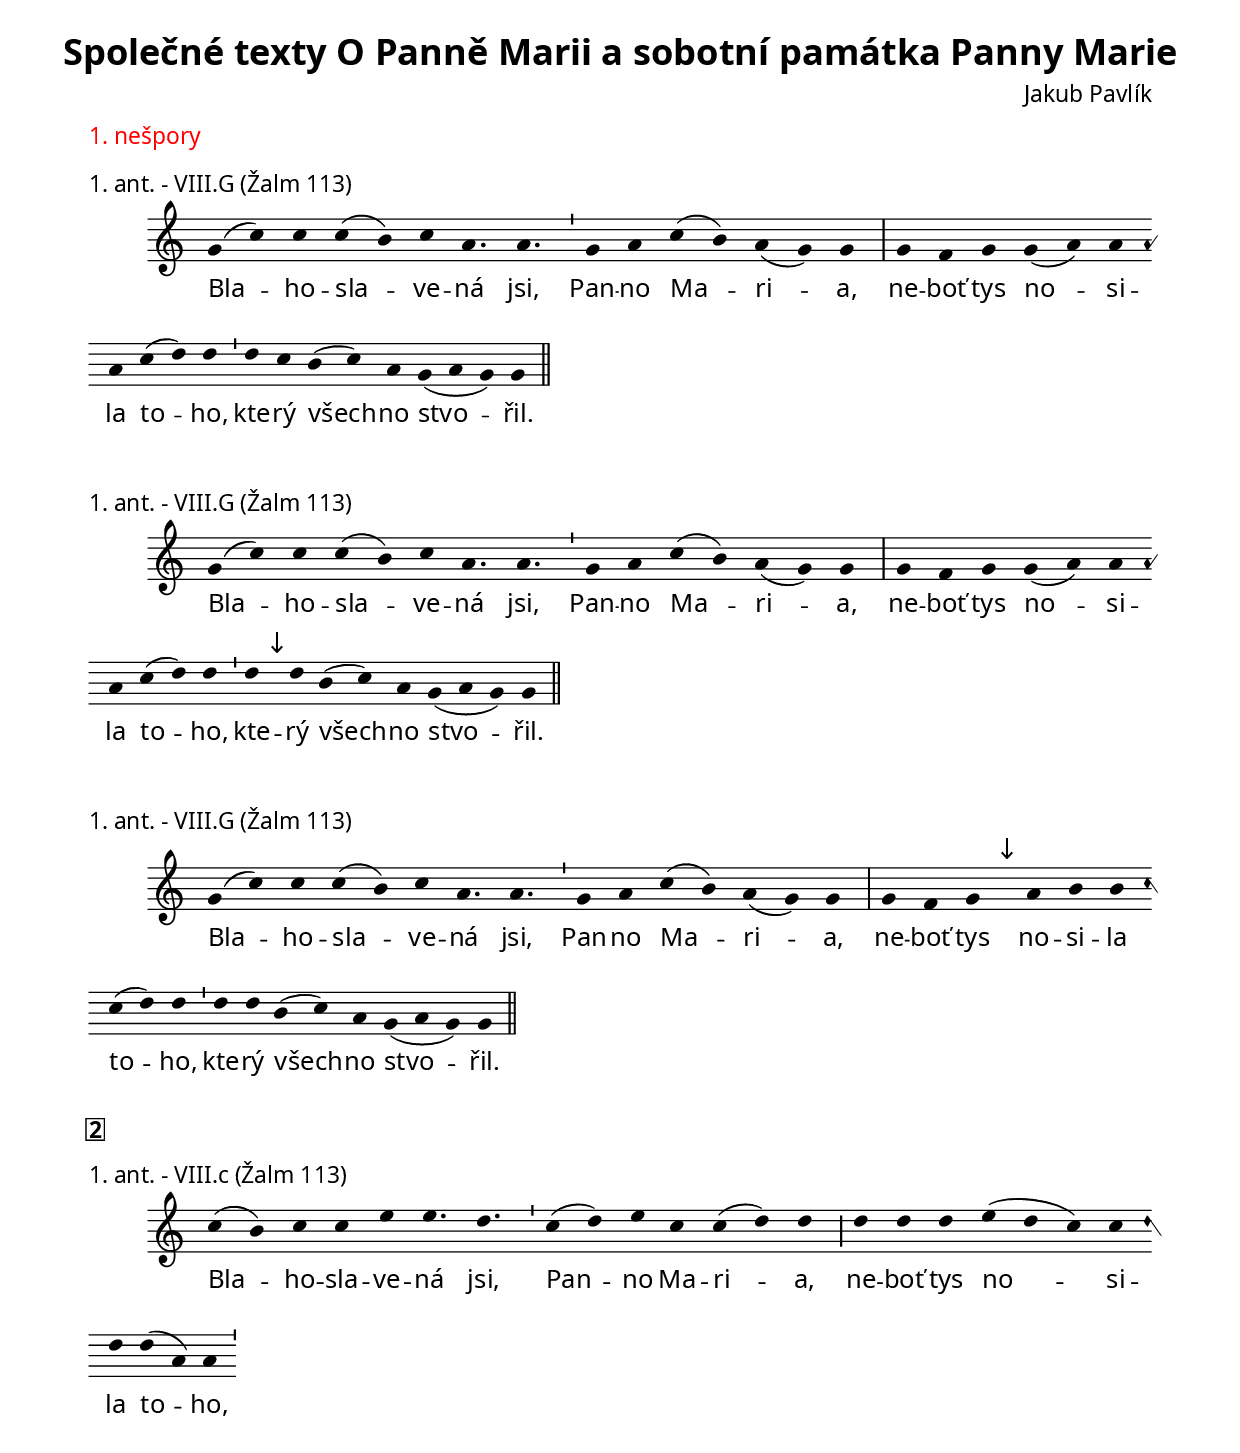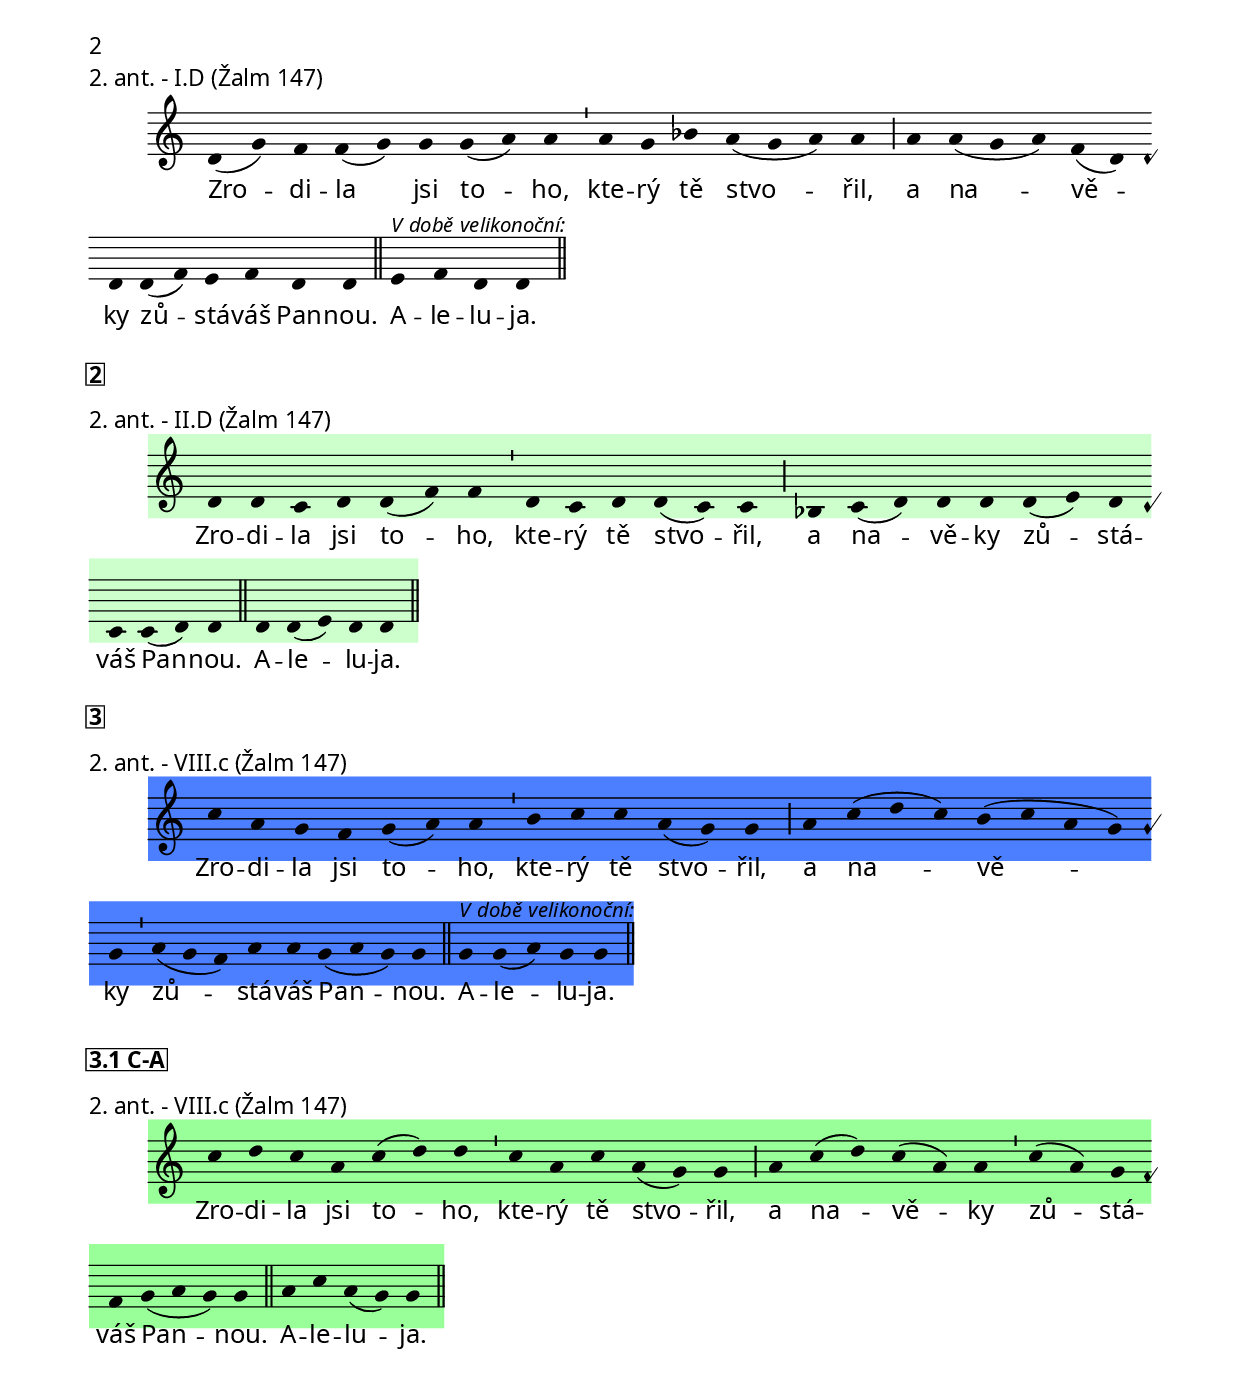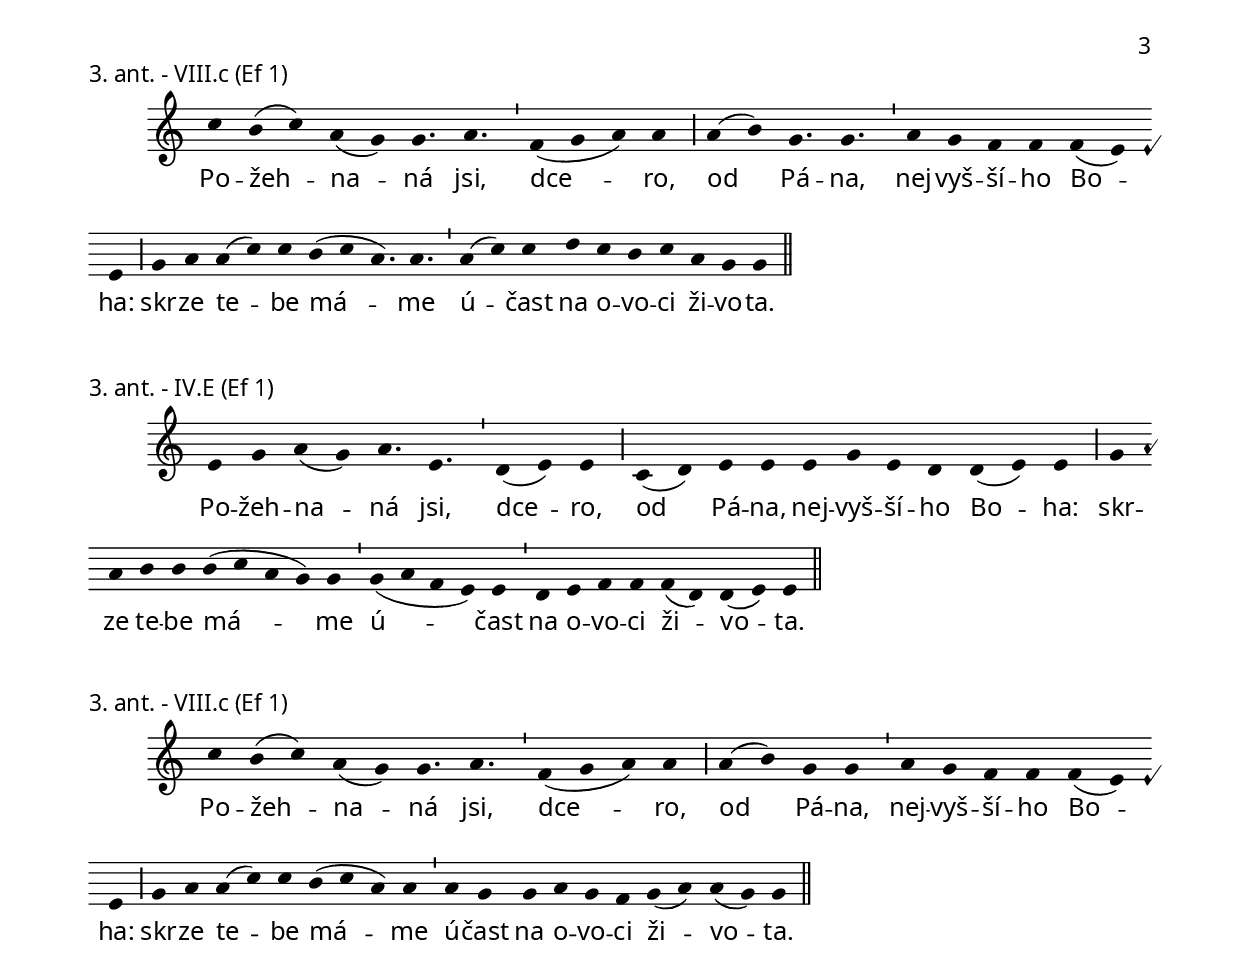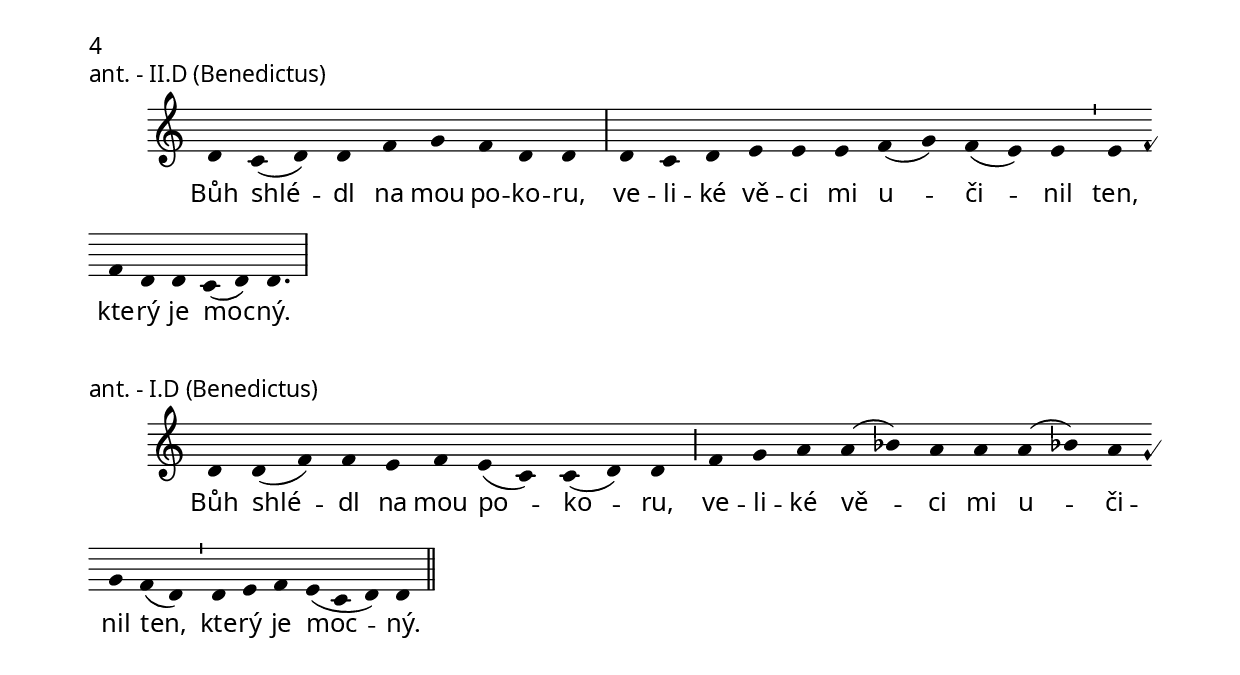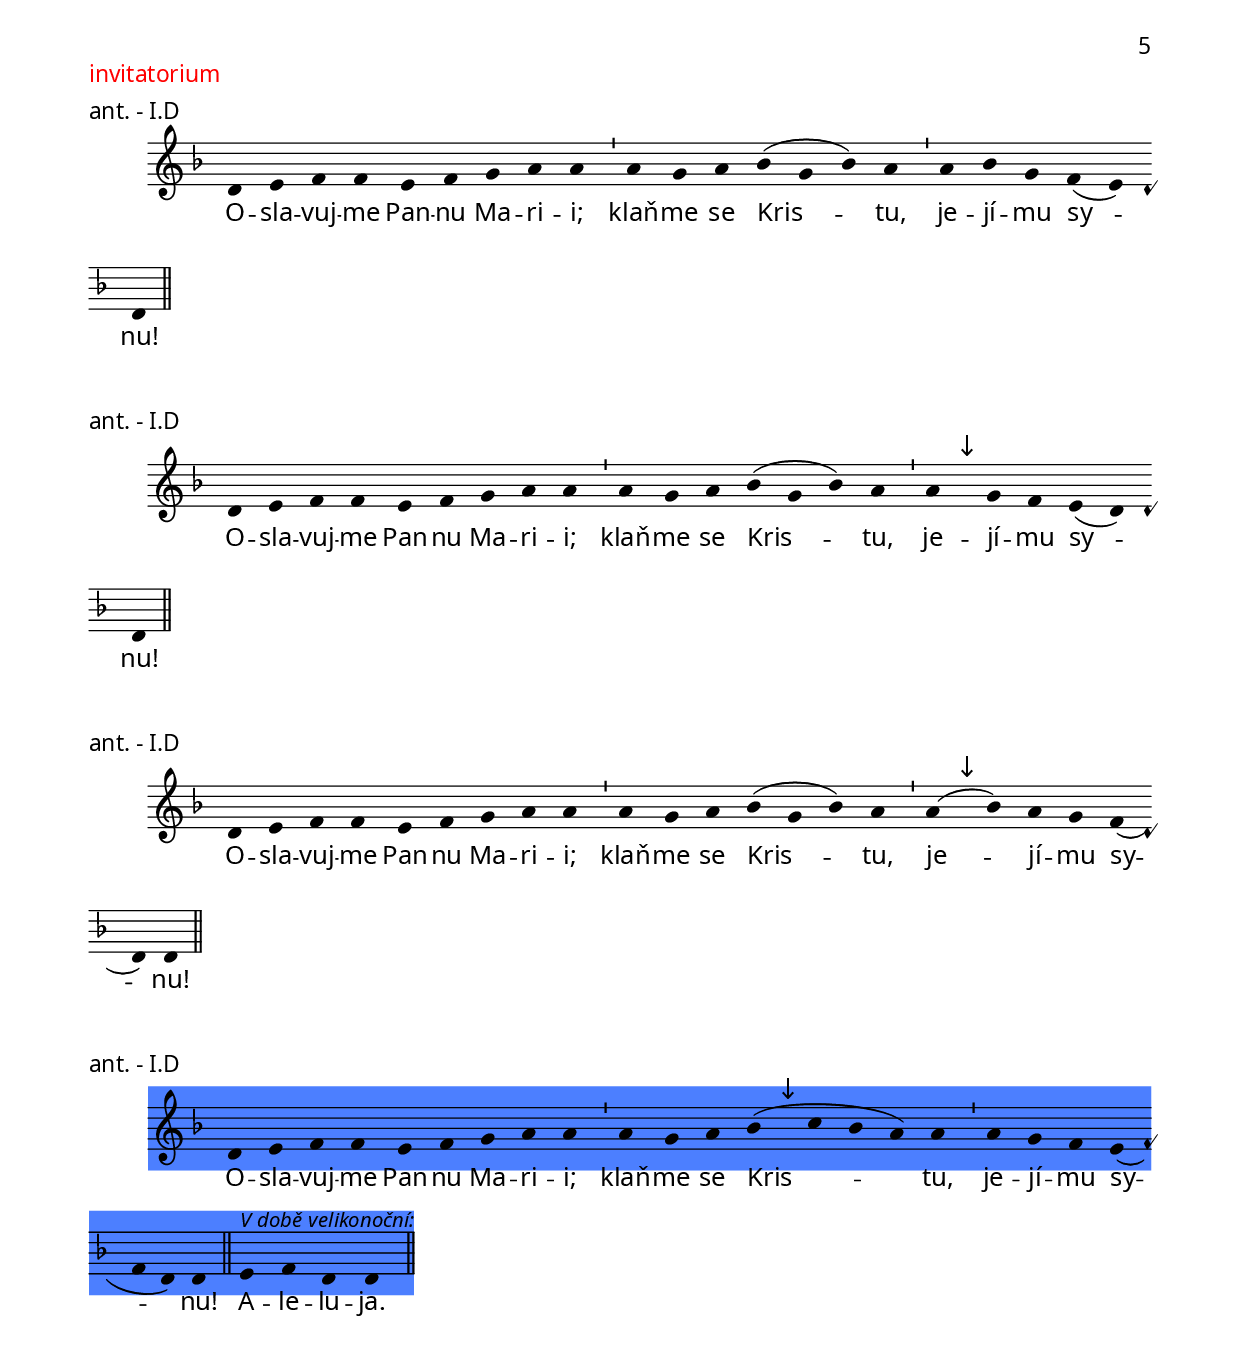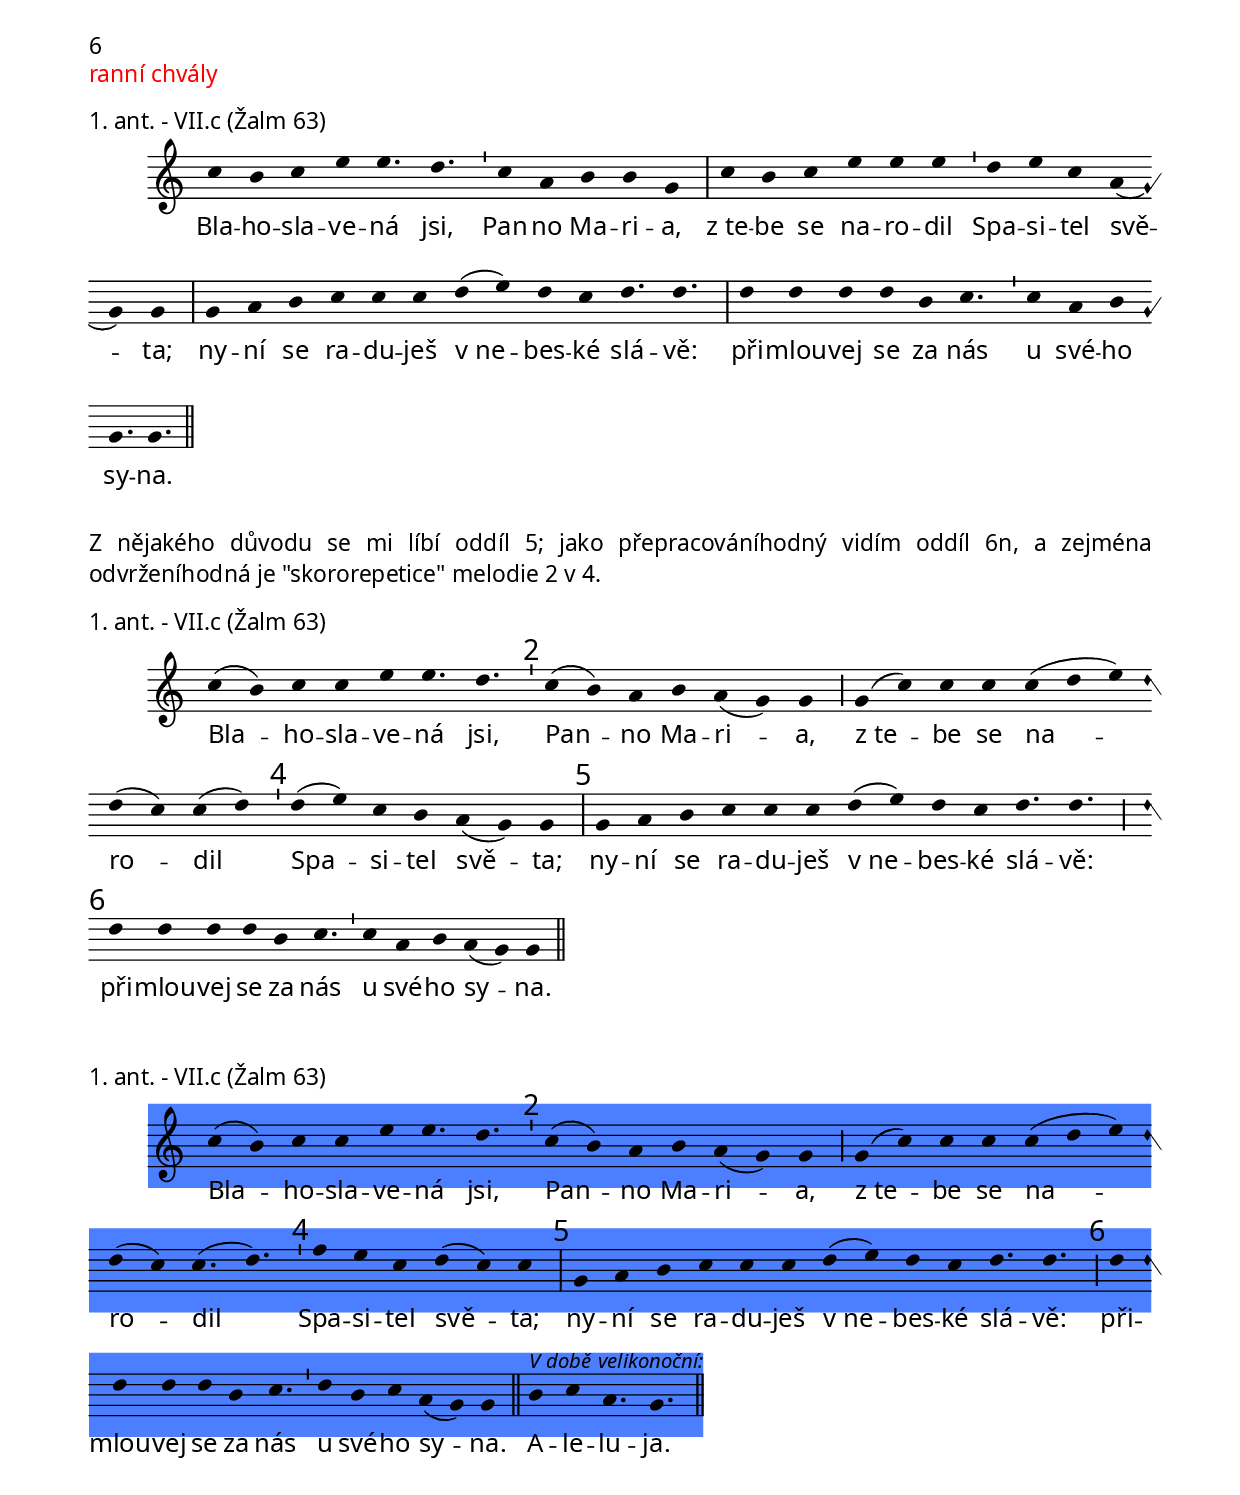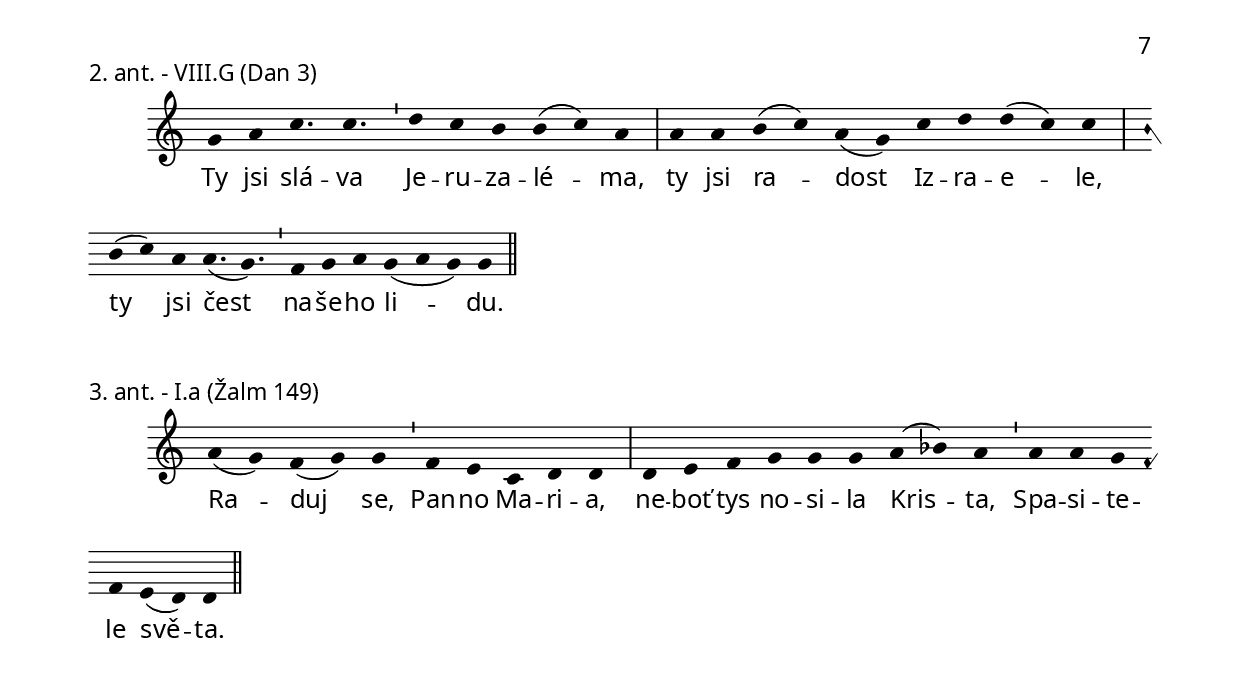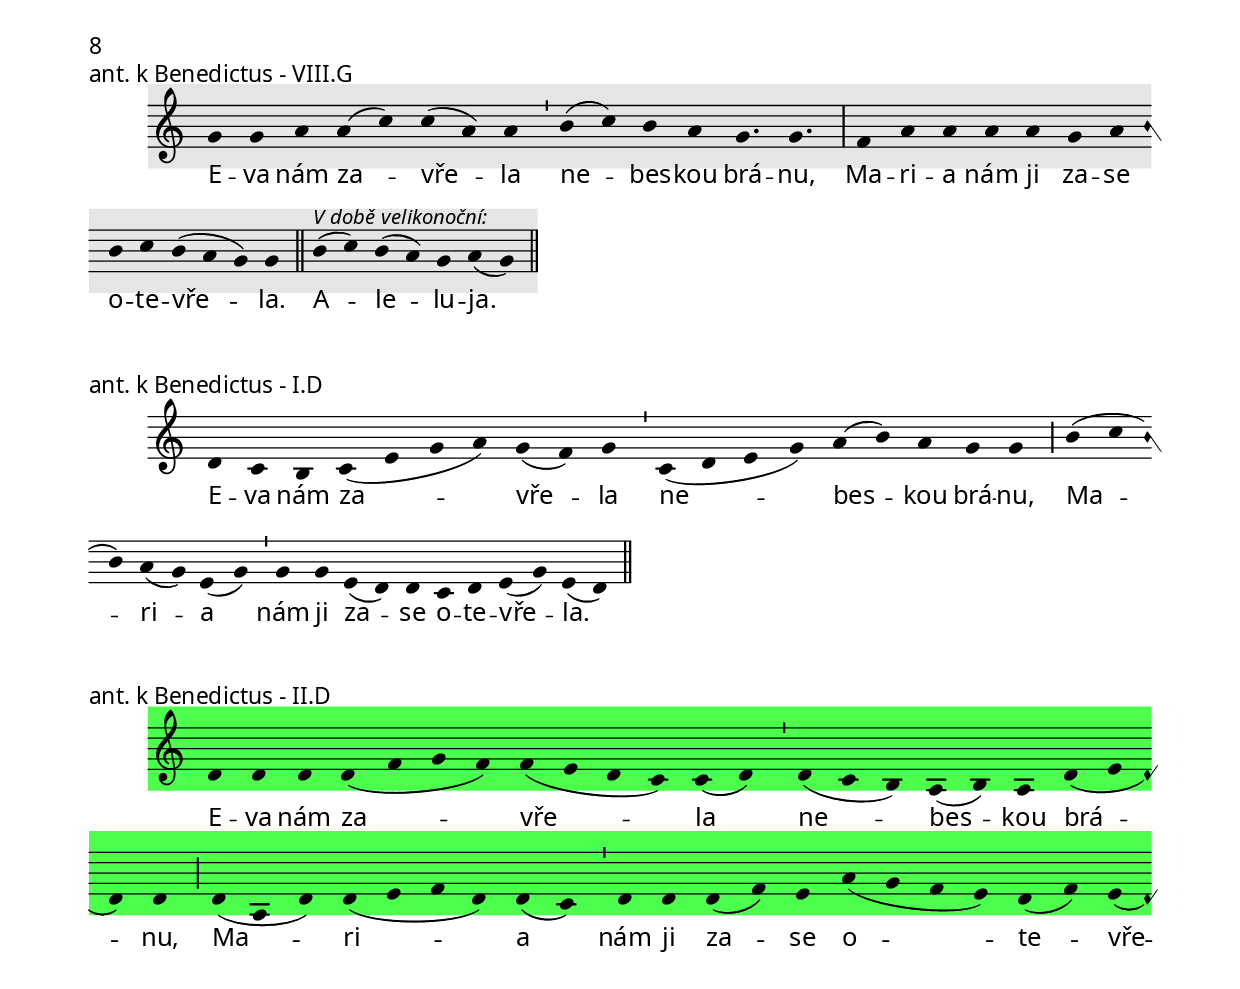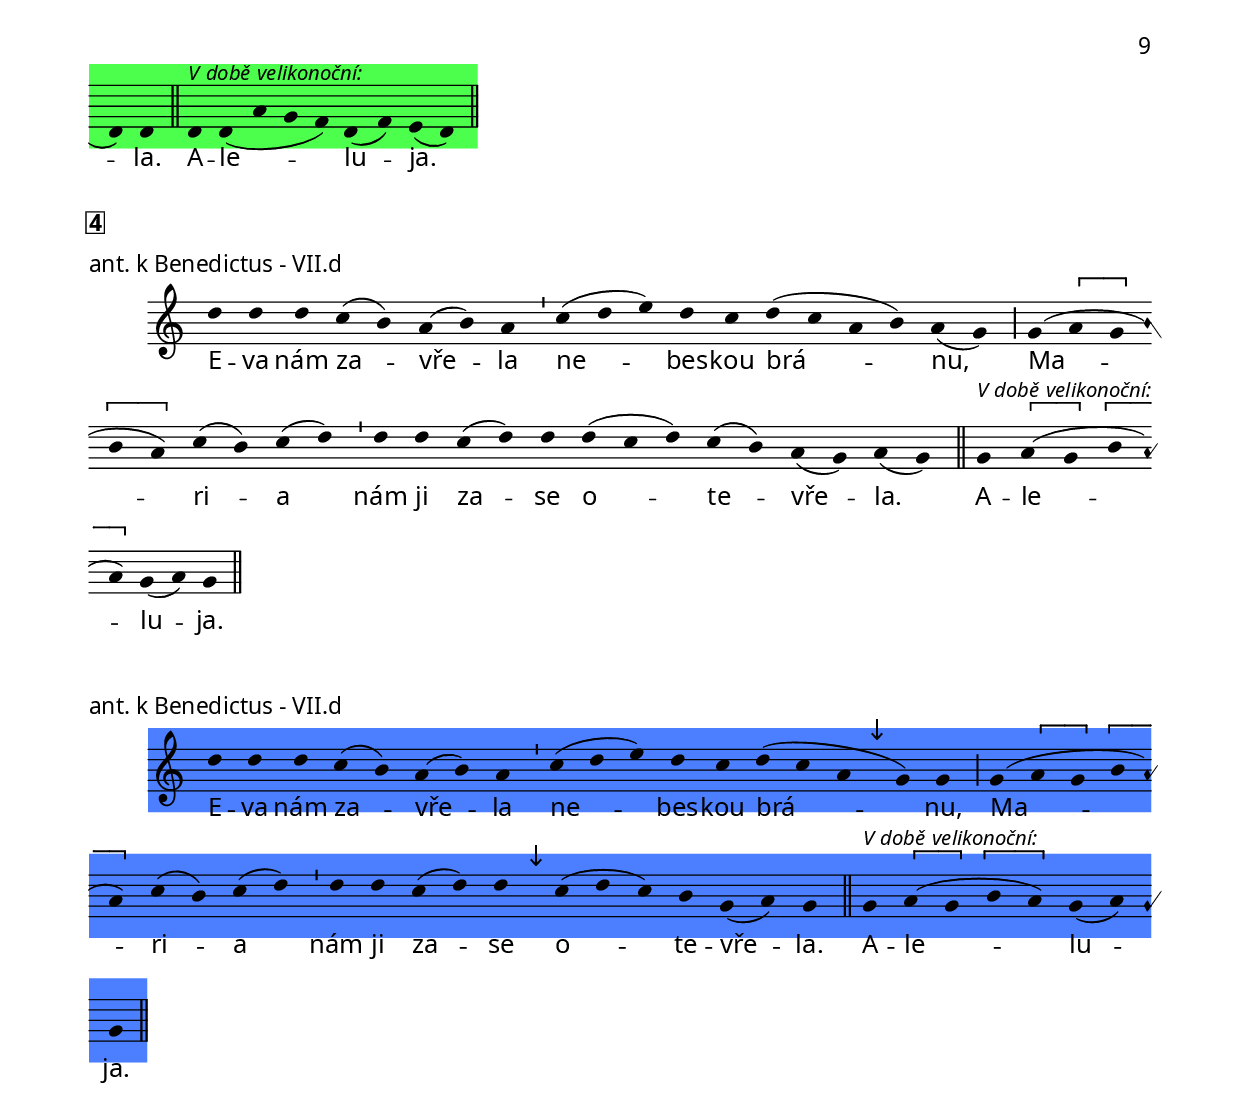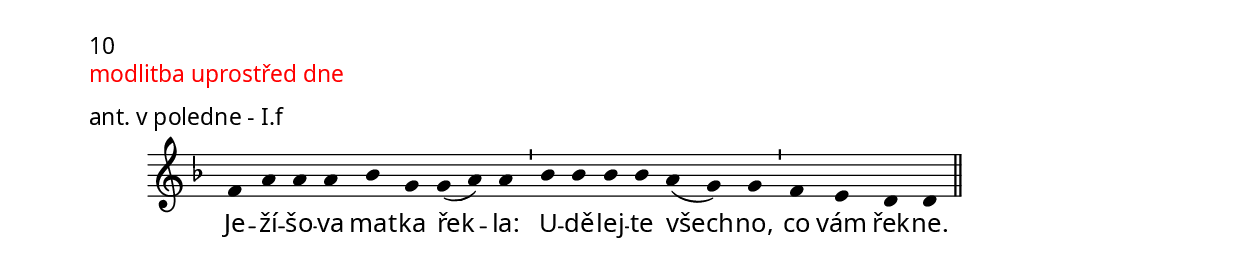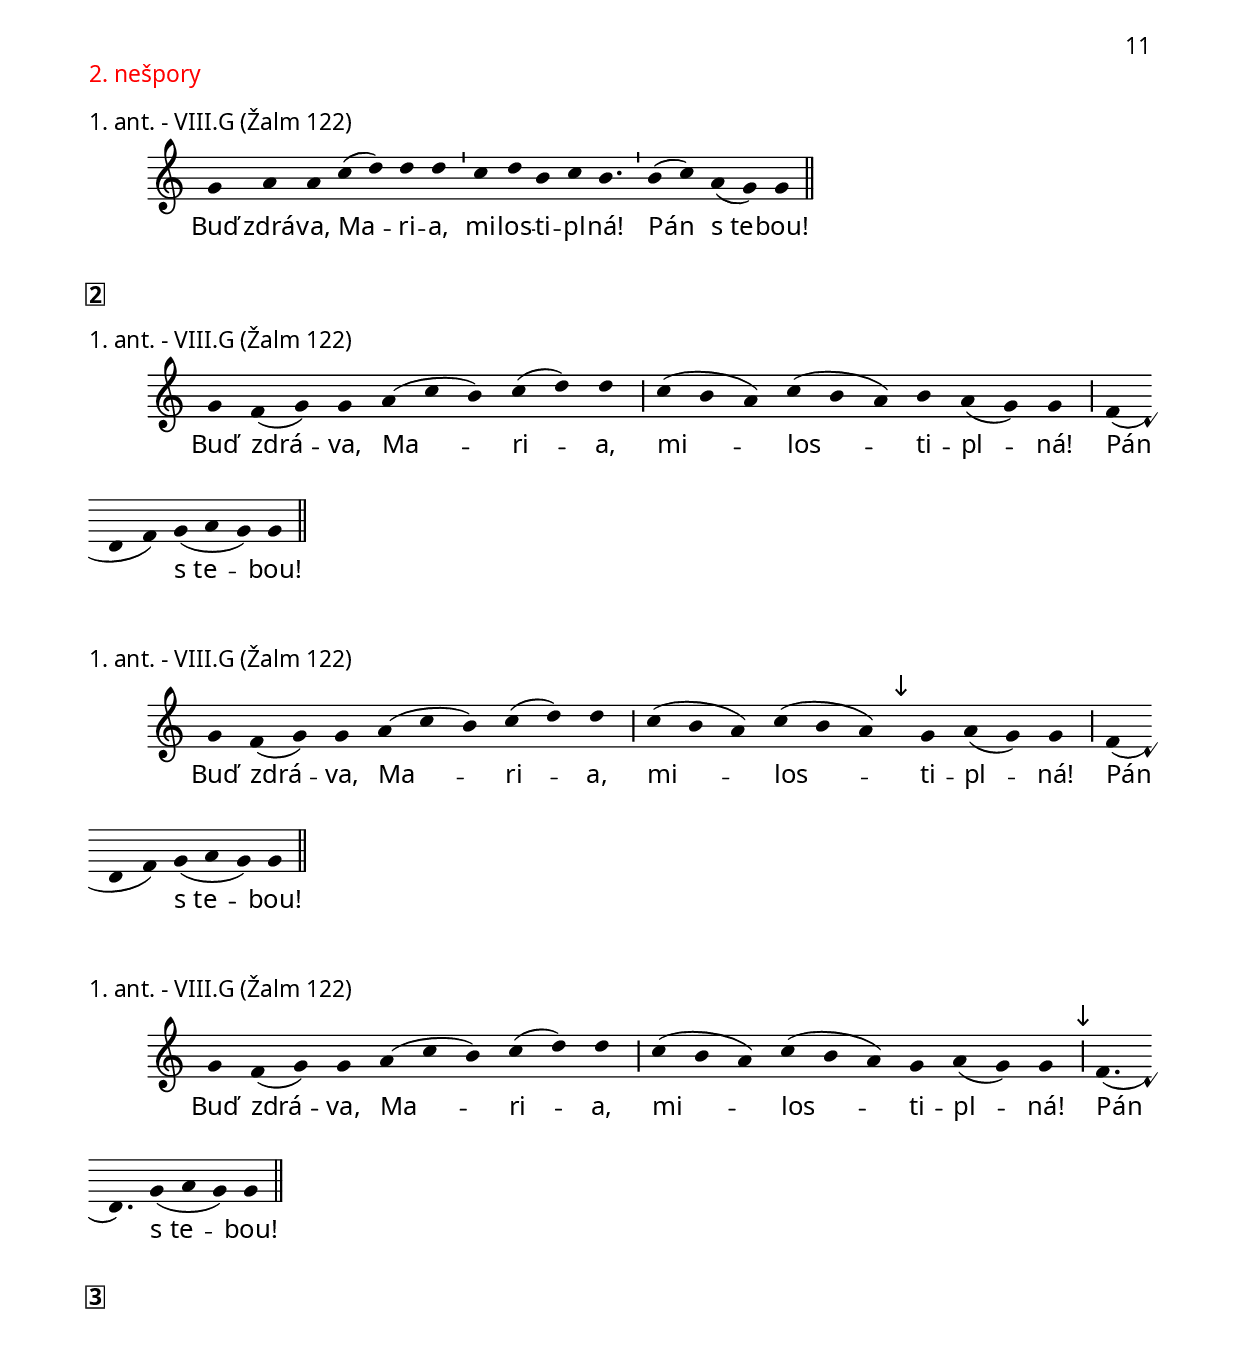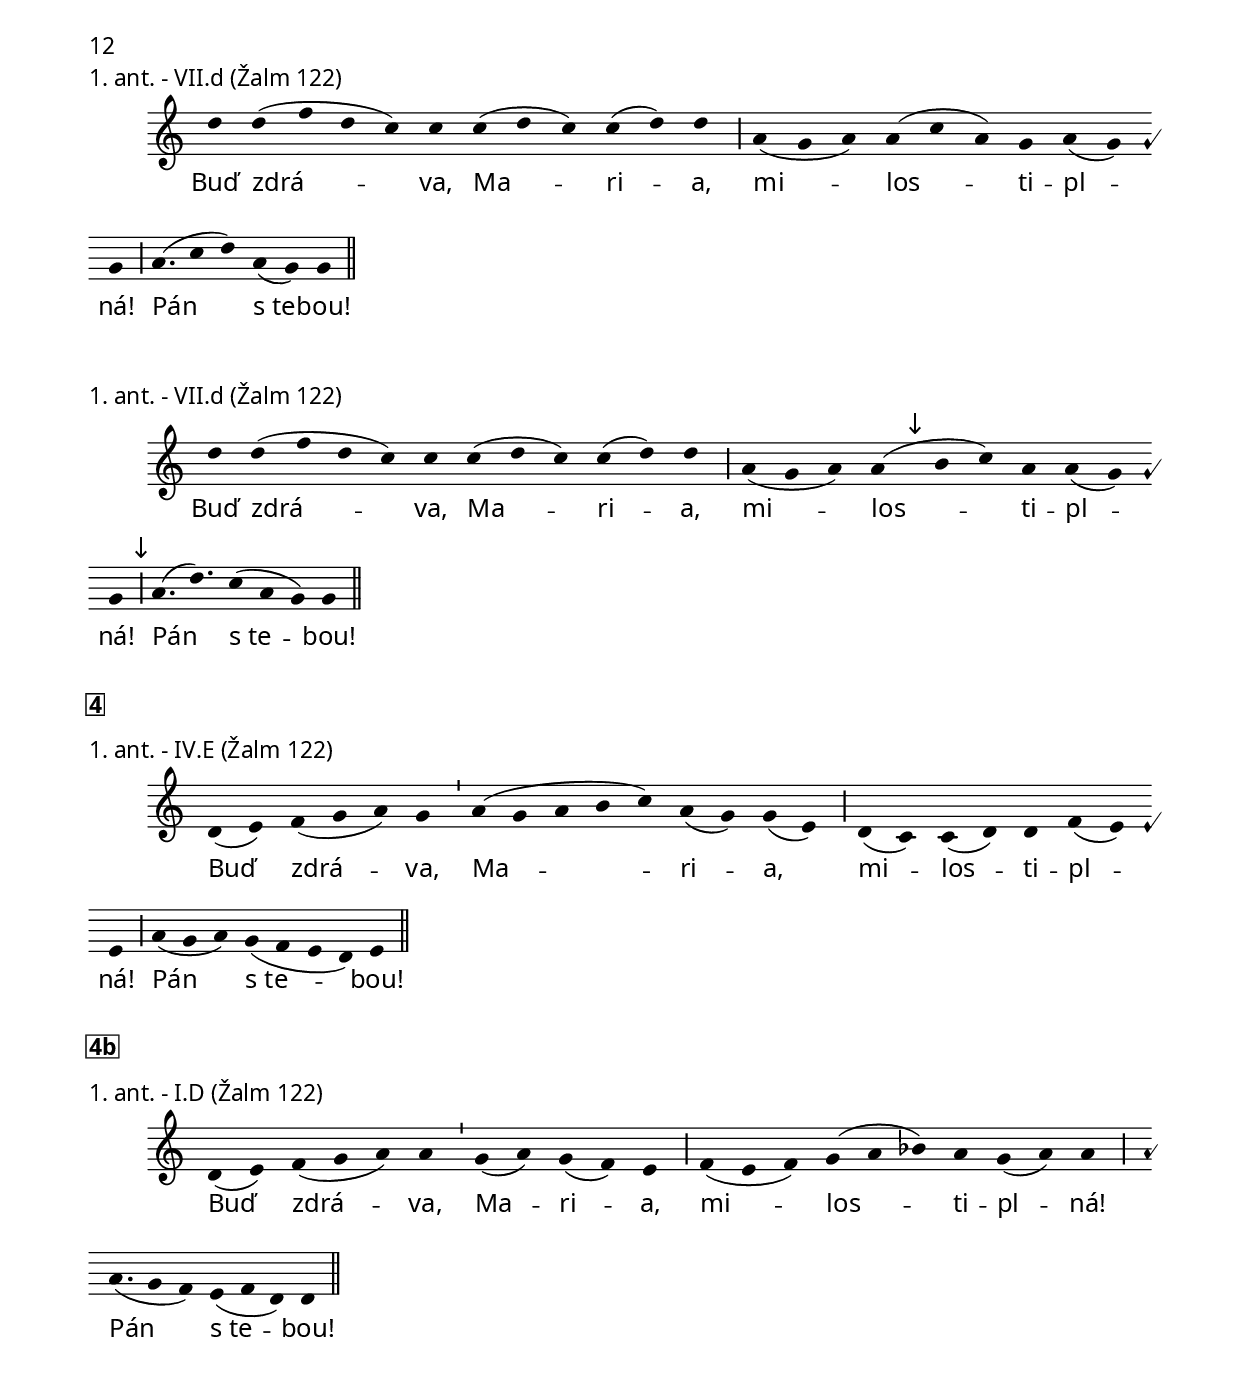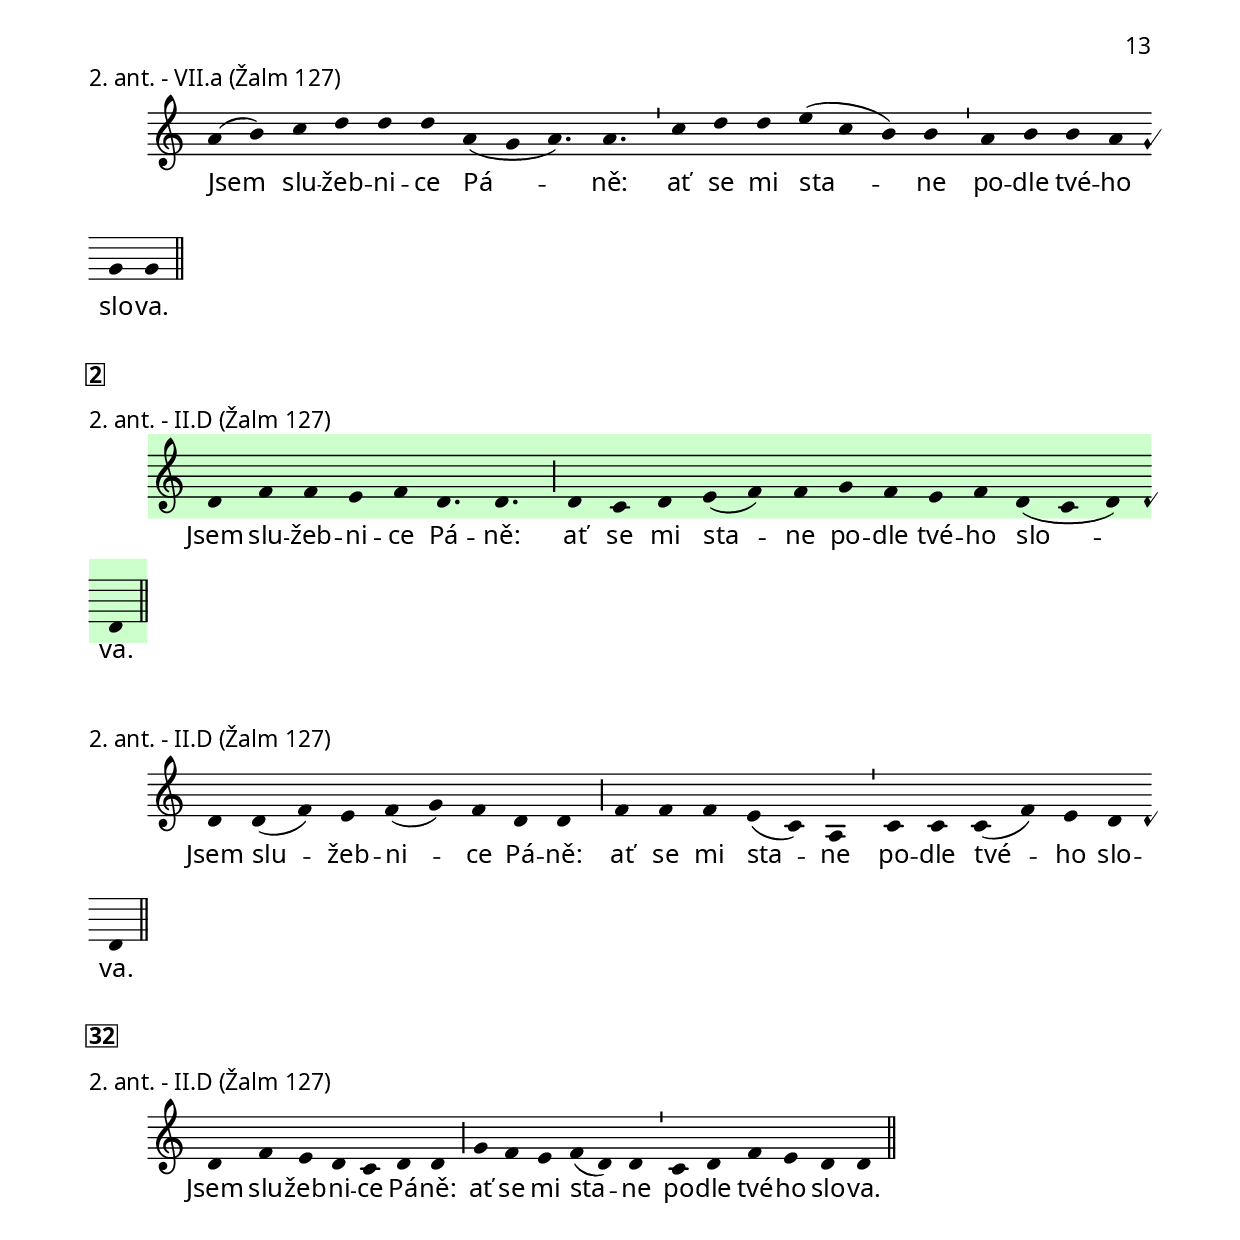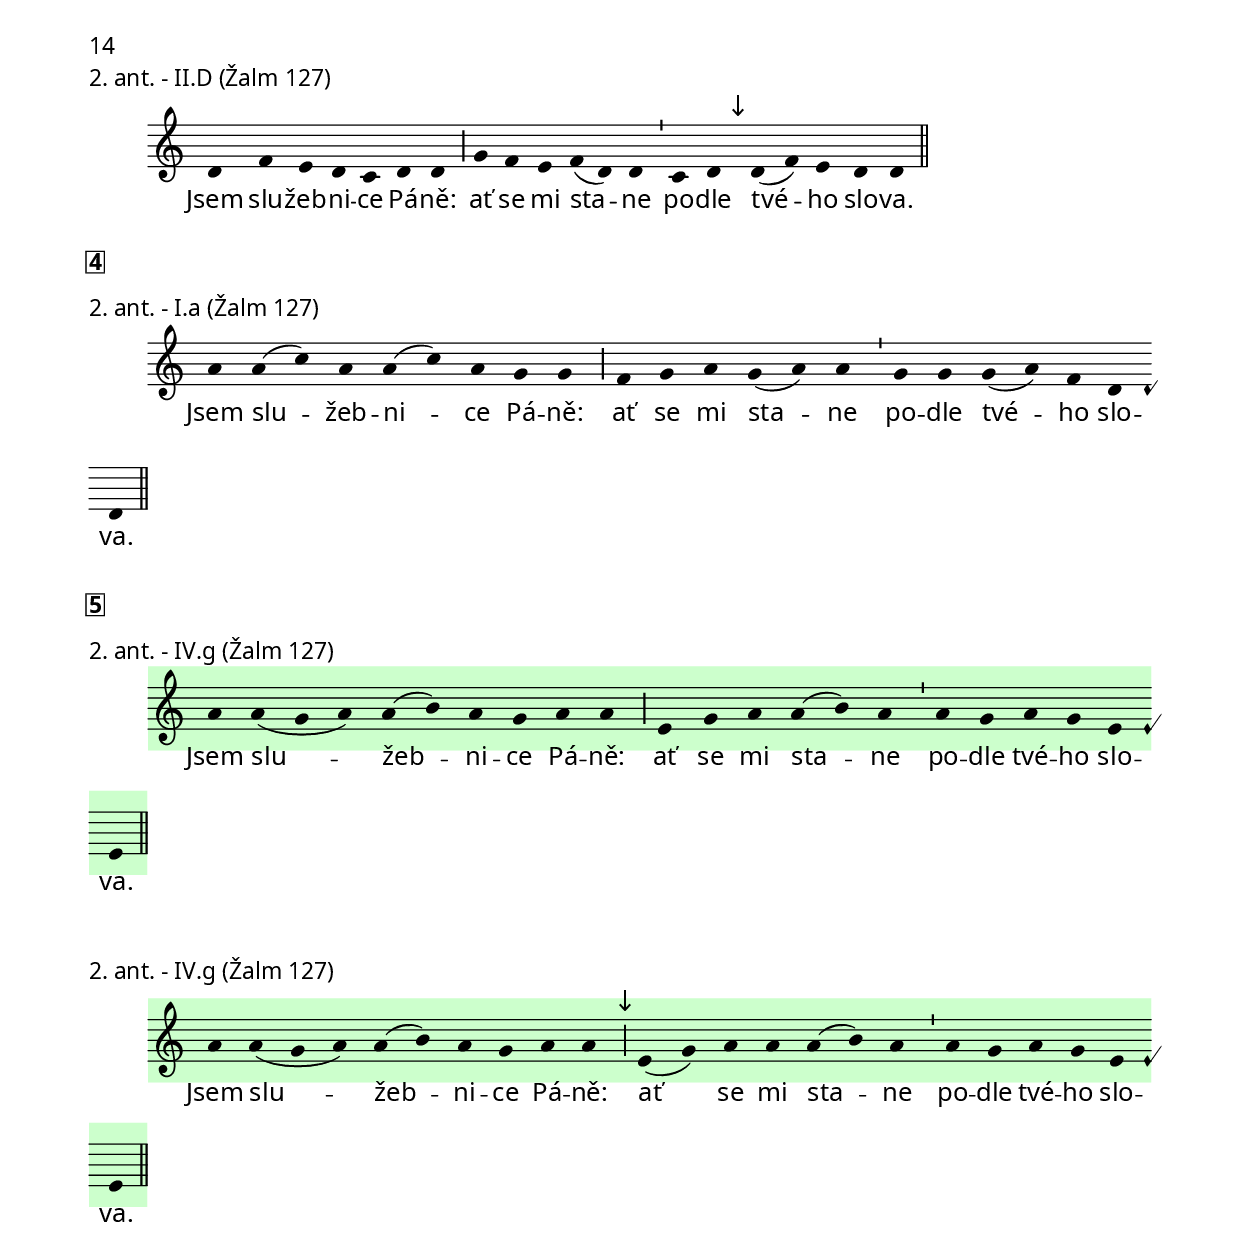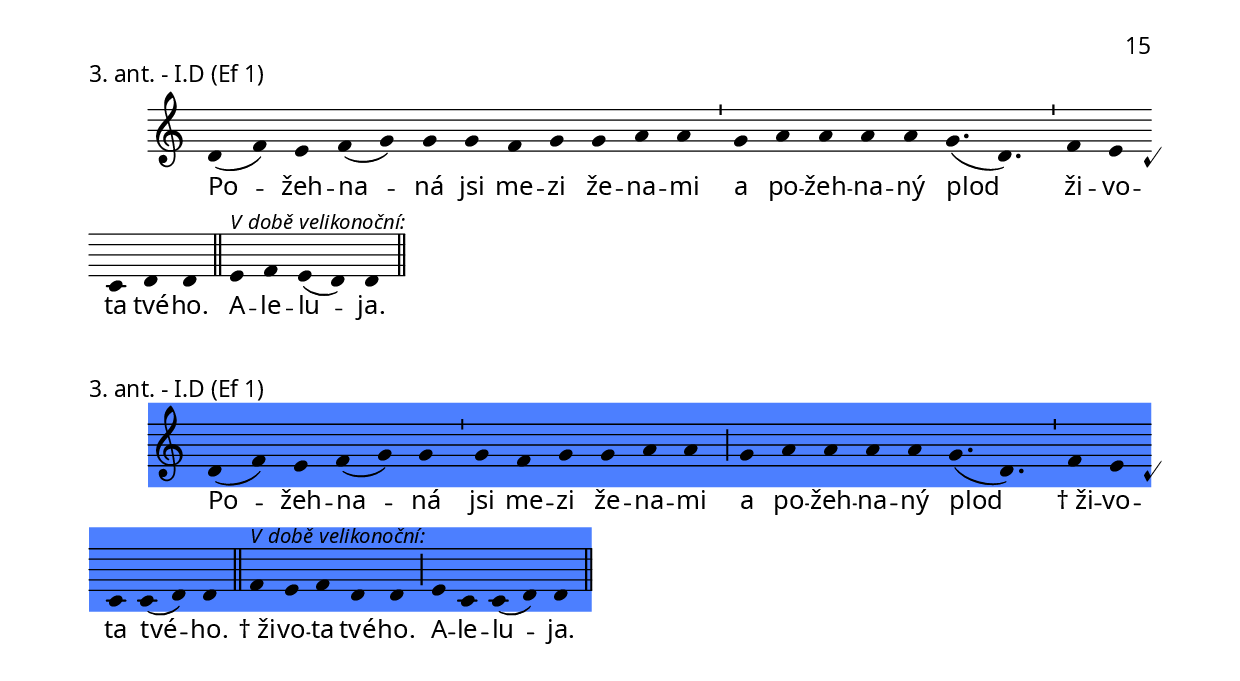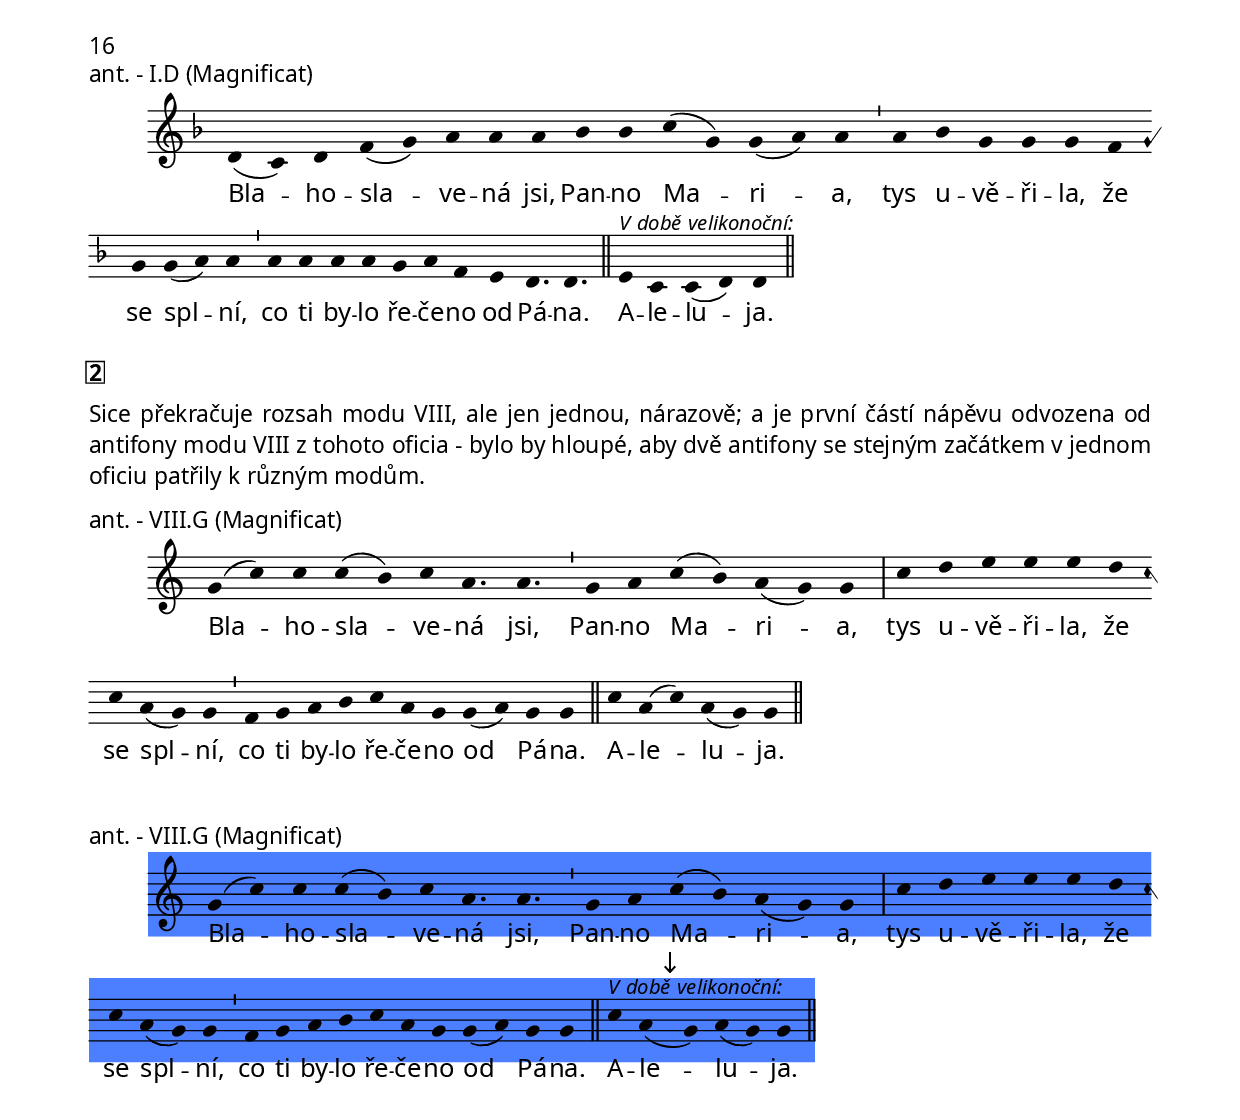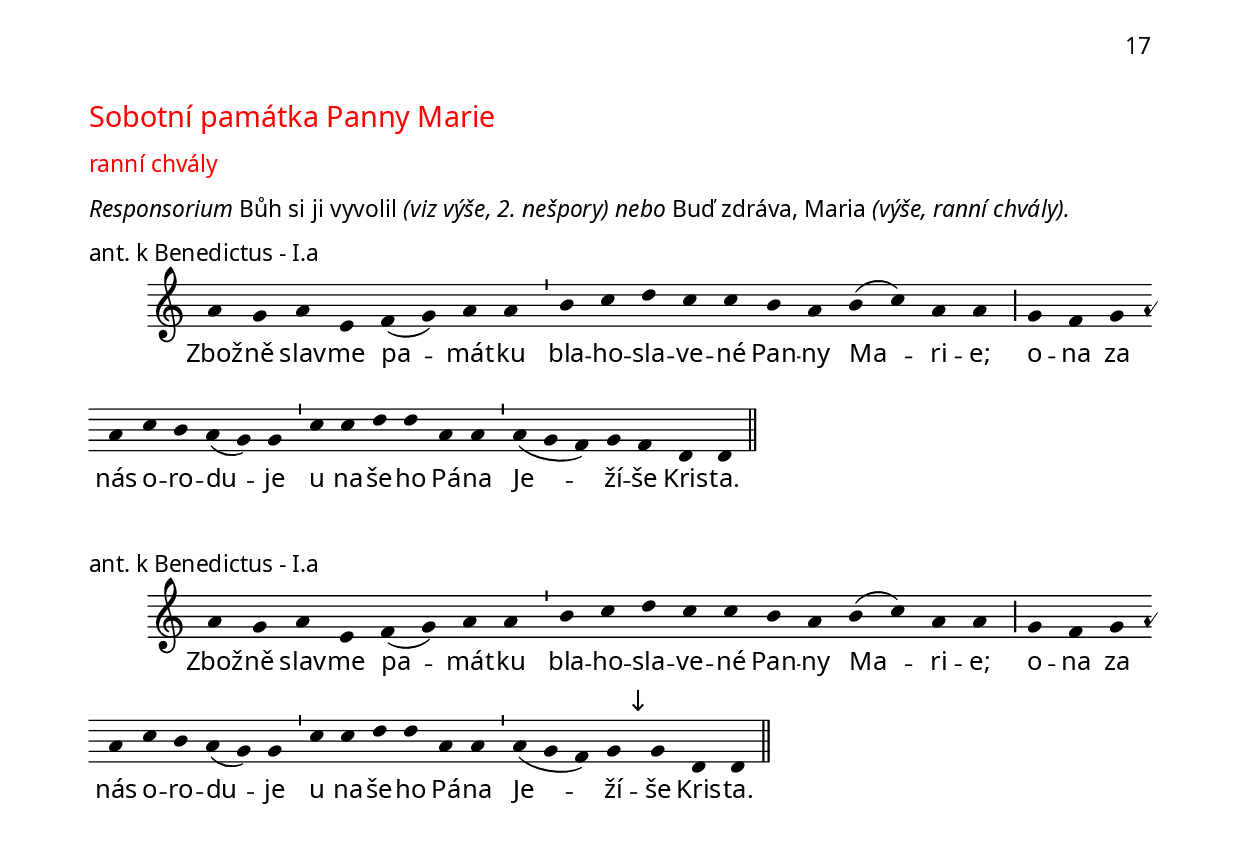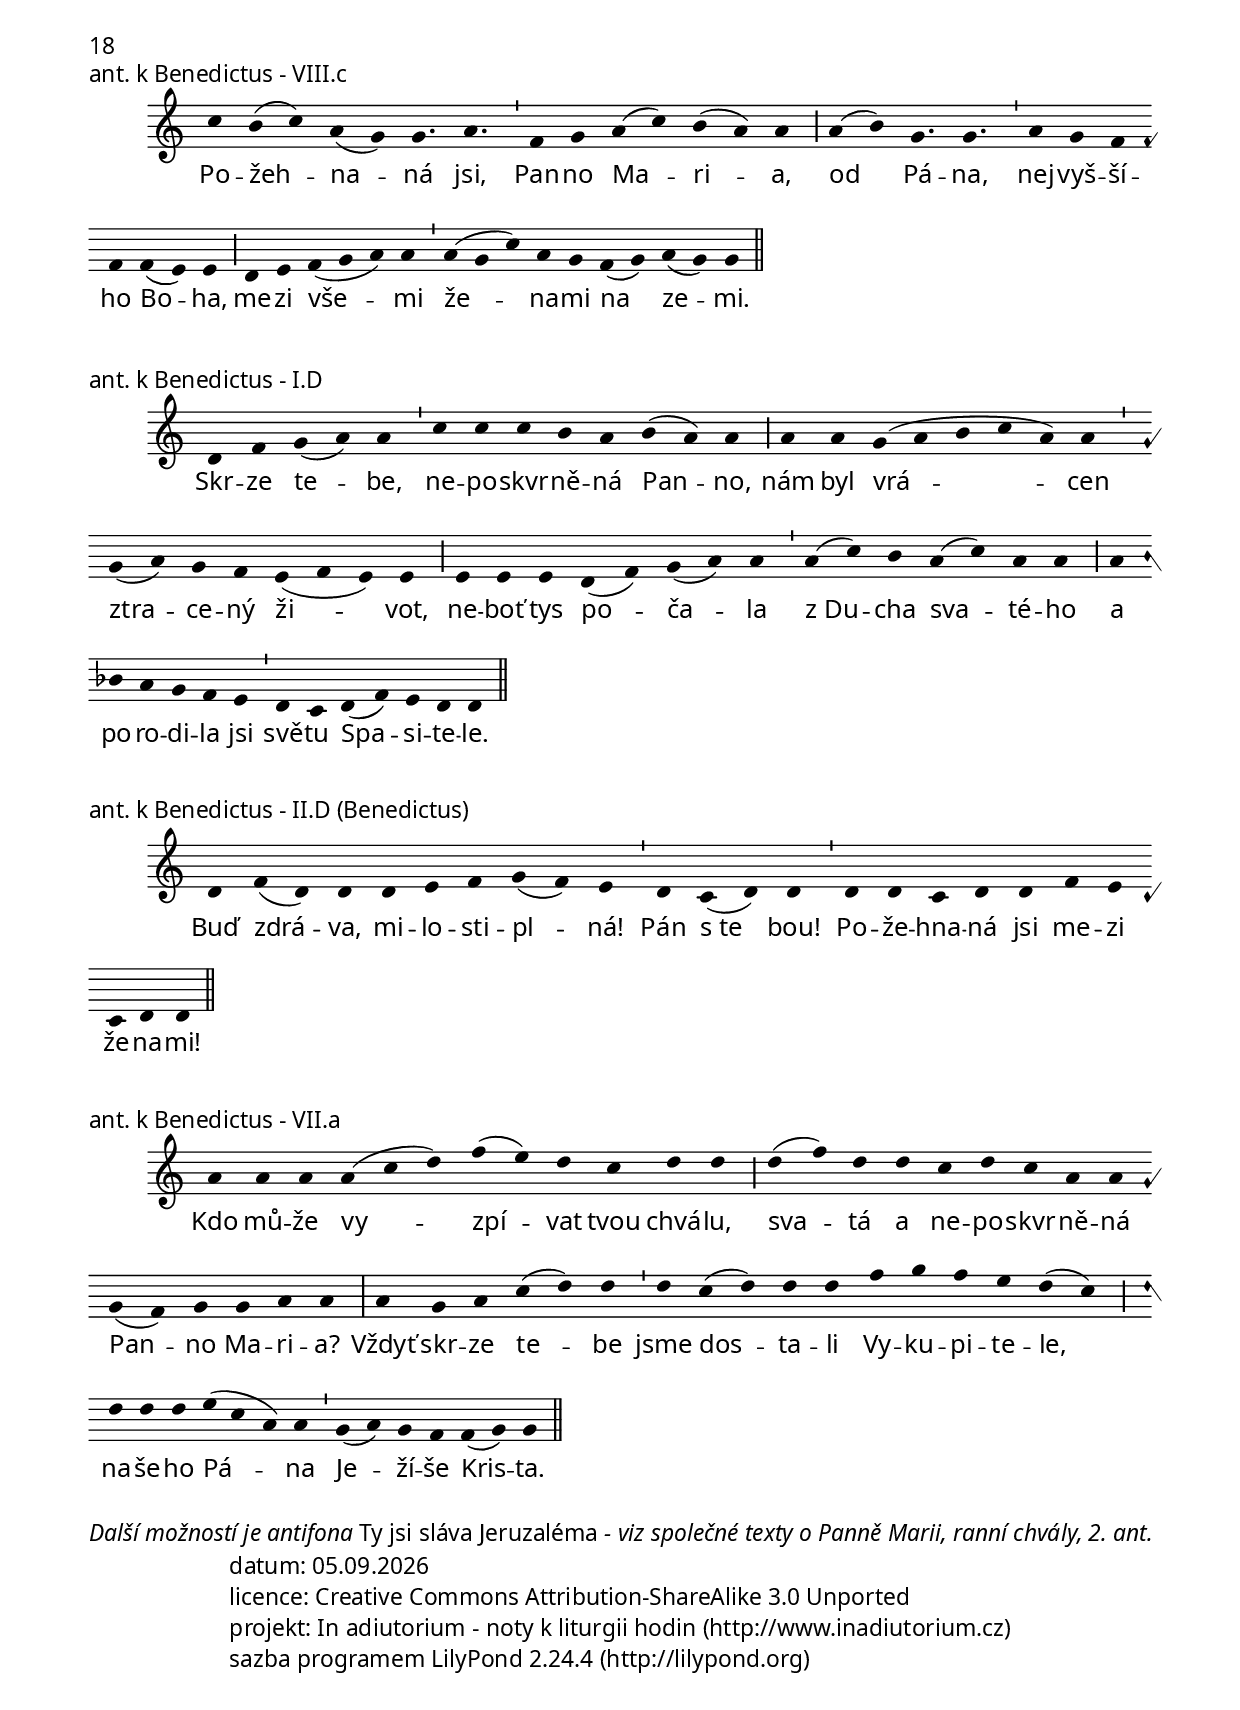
\version "2.15.34"

\header {
  title = "Společné texty O Panně Marii a sobotní památka Panny Marie"
  composer = "Jakub Pavlík"
}

\include "../spolecne.ly"

\markup {\nadpisHodinka {"1. nešpory"}}

\score {
  \relative c'' {
    \choralniRezim
    g4( c) c c( b) c a4. a \barMin g4 a c( b) a( g) g \barMax
    g f g g( a) a a c( d) d \barMin d c b( c) a g( a g) g \barFinalis
  }
  \addlyrics {
    Bla -- ho -- sla -- ve -- ná jsi, Pan -- no Ma -- ri -- a,
    ne -- boť tys no -- si -- la to -- ho,
    kte -- rý všech -- no stvo -- řil.
  }
  \header {
    quid = "1. ant."
    modus = "VIII"
    differentia = "G" 
    psalmus = "Žalm 113"
    piece = \markup {\sestavTitulek}
  }
}

\score {
  \relative c'' {
    \choralniRezim
    g4( c) c c( b) c a4. a \barMin g4 a c( b) a( g) g \barMax
    g f g g( a) a a c( d) d \barMin d \mark\sipka d b( c) a g( a g) g \barFinalis
  }
  \addlyrics {
    Bla -- ho -- sla -- ve -- ná jsi, Pan -- no Ma -- ri -- a,
    ne -- boť tys no -- si -- la to -- ho,
    kte -- rý všech -- no stvo -- řil.
  }
  \header {
    quid = "1. ant."
    modus = "VIII"
    differentia = "G" 
    psalmus = "Žalm 113"
    piece = \markup {\sestavTitulek}
  }
}

\score {
  \relative c'' {
    \choralniRezim
    g4( c) c c( b) c a4. a \barMin g4 a c( b) a( g) g \barMax
    g f g \mark\sipka a b b c( d) d \barMin d d b( c) a g( a g) g \barFinalis
  }
  \addlyrics {
    Bla -- ho -- sla -- ve -- ná jsi, Pan -- no Ma -- ri -- a,
    ne -- boť tys no -- si -- la to -- ho,
    kte -- rý všech -- no stvo -- řil.
  }
  \header {
    quid = "1. ant."
    modus = "VIII"
    differentia = "G" 
    psalmus = "Žalm 113"
    piece = \markup {\sestavTitulek}
  }
}

\markup\nadpisSkupiny{2}

\score {
  \relative c'' {
    \choralniRezim
    c4( b) c c e e4. d \barMin 
    c4( d) e c c( d) d  \barMaior
    d d d e( d c) c d d( a) a \barMin
  }
  \addlyrics {
    Bla -- ho -- sla -- ve -- ná jsi, Pan -- no Ma -- ri -- a,
    ne -- boť tys no -- si -- la to -- ho,
    kte -- rý všech -- no stvo -- řil.
  }
  \header {
    quid = "1. ant."
    modus = "VIII"
    differentia = "c" 
    psalmus = "Žalm 113"
    piece = \markup {\sestavTitulek}
  }
}
    
\pageBreak

\score {
  \relative c' {
    \choralniRezim
    d4( g) f f( g) g g( a) a \barMin
    a g bes a( g a) a \barMaior
    a a( g a) f( d) d d( f) e f d d \barFinalis
    e^\markup\small\italic{V době velikonoční:} f d d \barFinalis
  }
  \addlyrics {
    Zro -- di -- la jsi to -- ho, 
    kte -- rý tě stvo -- řil,
    a na -- vě -- ky zů -- stá -- váš Pan -- nou.
    
    A -- le -- lu -- ja.
  }
  \header {
    quid = "2. ant."
    modus = "I"
    differentia = "D" 
    psalmus = "Žalm 147"
    piece = \markup {\sestavTitulek}
  }
}

\markup\nadpisSkupiny{2}

\score {
  \transpose a d {
    \zvyraznovacZelenyIII
    \relative c'' {
      \choralniRezim
      a4 a g a a( c) c \barMin a g a a( g) g \barMaior
      f g( a) a a a( b) a g g( a) a \barFinalis
      a a( b) a a \barFinalis
    }
  }
  \addlyrics {
    Zro -- di -- la jsi to -- ho, 
    kte -- rý tě stvo -- řil,
    a na -- vě -- ky zů -- stá -- váš Pan -- nou.
    
    A -- le -- lu -- ja.
  }
  \header {
    quid = "2. ant."
    modus = "II"
    differentia = "D" 
    psalmus = "Žalm 147"
    piece = \markup {\sestavTitulek}
  }
}

\markup\nadpisSkupiny{3}

\score {
  \relative c'' {
    \zvyraznovacModry
    \choralniRezim
    c4 a g f g( a) a \barMin b c c a( g) g \barMaior
    a c( d c) b( c a g) g \barMin a( g f) a a g( a g) g \barFinalis
    g^\markup\small\italic{V době velikonoční:} g( a) g g \barFinalis
  }
  \addlyrics {
    Zro -- di -- la jsi to -- ho, 
    kte -- rý tě stvo -- řil,
    a na -- vě -- ky zů -- stá -- váš Pan -- nou.
    
    A -- le -- lu -- ja.
  }
  \header {
    quid = "2. ant."
    modus = "VIII"
    differentia = "c" 
    psalmus = "Žalm 147"
    piece = \markup {\sestavTitulek}
  }
}

\markup\nadpisSkupiny{"3.1 C-A"}

\score {
  \relative c'' {
    \zvyraznovacZelenyII
    \choralniRezim
    c4 d c a c( d) d \barMin c a c a( g) g \barMaior
    a c( d) c( a) a \barMin c( a) g f g( a g) g \barFinalis
    a c a( g) g \barFinalis
  }
  \addlyrics {
    Zro -- di -- la jsi to -- ho, 
    kte -- rý tě stvo -- řil,
    a na -- vě -- ky zů -- stá -- váš Pan -- nou.
    
    A -- le -- lu -- ja.
  }
  \header {
    quid = "2. ant."
    modus = "VIII"
    differentia = "c" 
    psalmus = "Žalm 147"
    piece = \markup {\sestavTitulek}
  }
}

\pageBreak

\score {
  \relative c'' {
    \choralniRezim
    c4 b( c) a( g) g4. a \barMin f4( g a) a \barMaior
    a( b) g4. g \barMin a4 g f f f( e) e \barMaior
    g a a( c) c b( c a4.) a \barMin 
    a4( c) c d c b c a g g \barFinalis
  }
  \addlyrics {
    Po -- žeh -- na -- ná jsi, dce -- ro,
    od Pá -- na, nej -- vyš -- ší -- ho Bo -- ha:
    skr -- ze te -- be má -- me 
    ú -- čast na o -- vo -- ci ži -- vo -- ta.
  }
  \header {
    quid = "3. ant."
    modus = "VIII"
    differentia = "c" 
    psalmus = "Ef 1"
    piece = \markup {\sestavTitulek}
  }
}

\score {
  \relative c' {
    \choralniRezim
    e g a( g) a4. e \barMin d4( e) e \barMaior
    c( d) e e e g e d d( e) e \barMaior
    g a b b b( c a g) g \barMin
    g( a f e) e \barMin d e f f f( d) d( e) e \barFinalis
  }
  \addlyrics {
    Po -- žeh -- na -- ná jsi, dce -- ro,
    od Pá -- na, nej -- vyš -- ší -- ho Bo -- ha:
    skr -- ze te -- be má -- me 
    ú -- čast na o -- vo -- ci ži -- vo -- ta.
  }
  \header {
    quid = "3. ant."
    modus = "IV"
    differentia = "E" 
    psalmus = "Ef 1"
    piece = \markup {\sestavTitulek}
  }
}

\score {
  \relative c'' {
    \choralniRezim
    c4 b( c) a( g) g4. a \barMin f4( g a) a \barMaior
    a( b) g g \barMin a g f f f( e) e \barMaior
    g a a( c) c b( c a) a \barMin 
    a g g a g f g( a) a( g) g \barFinalis
  }
  \addlyrics {
    Po -- žeh -- na -- ná jsi, dce -- ro,
    od Pá -- na, nej -- vyš -- ší -- ho Bo -- ha:
    skr -- ze te -- be má -- me 
    ú -- čast na o -- vo -- ci ži -- vo -- ta.
  }
  \header {
    quid = "3. ant."
    modus = "VIII"
    differentia = "c" 
    psalmus = "Ef 1"
    piece = \markup {\sestavTitulek}
  }
}

\pageBreak

\score {
  \relative c' {
    \choralniRezim
    d4 c( d) d f g f d d \barMax
    d c d e e e f( g) f( e) e \barMin e f d d c( d) d4. \barMax
  }
  \addlyrics {
    Bůh shlé -- dl na mou po -- ko -- ru,
    ve -- li -- ké vě -- ci mi u -- či -- nil ten, kte -- rý je moc -- ný.
  }
  \header {
    quid = "ant."
    modus = "II"
    differentia = "D" 
    psalmus = "Benedictus"
    piece = \markup {\sestavTitulek}
  }
}

\score {
  \relative c' {
    \choralniRezim
    d4 d( f) f e f e( c) c( d) d \barMaior
    f g a a( bes) a a a( bes) a g f( d) \barMin 
    d e f e( c d) d \barFinalis
  }
  \addlyrics {
    Bůh shlé -- dl na mou po -- ko -- ru,
    ve -- li -- ké vě -- ci mi u -- či -- nil ten, 
    kte -- rý je moc -- ný.
  }
  \header {
    quid = "ant."
    modus = "I"
    differentia = "D" 
    psalmus = "Benedictus"
    piece = \markup {\sestavTitulek}
  }
}

\pageBreak

\markup {\nadpisHodinka {"invitatorium"}}

\score {
  \relative c' {
    \choralniRezim
    \key f \major
    d4 e f f e f g a a \barMin a g a bes( g bes) a \barMin
    a bes g f( e) d \barFinalis
  }
  \addlyrics {
    O -- sla -- vuj -- me Pan -- nu Ma -- ri -- i;
    klaň -- me se Kris -- tu, je -- jí -- mu sy -- nu!
  }
  \header {
    quid = "ant."
    modus = "I"
    differentia = "D" 
    psalmus = ""
    piece = \markup {\sestavTitulek}
  }
}

\score {
  \relative c' {
    \choralniRezim
    \key f \major
    d4 e f f e f g a a \barMin a g a bes( g bes) a \barMin
    a\mark\sipka g f e( d) d \barFinalis
  }
  \addlyrics {
    O -- sla -- vuj -- me Pan -- nu Ma -- ri -- i;
    klaň -- me se Kris -- tu, je -- jí -- mu sy -- nu!
  }
  \header {
    quid = "ant."
    modus = "I"
    differentia = "D" 
    psalmus = ""
    piece = \markup {\sestavTitulek}
  }
}

\score {
  \relative c' {
    \choralniRezim
    \key f \major
    d4 e f f e f g a a \barMin a g a bes( g bes) a \barMin
    a(\mark\sipka bes) a g f( d) d \barFinalis
  }
  \addlyrics {
    O -- sla -- vuj -- me Pan -- nu Ma -- ri -- i;
    klaň -- me se Kris -- tu, je -- jí -- mu sy -- nu!
  }
  \header {
    quid = "ant."
    modus = "I"
    differentia = "D" 
    psalmus = ""
    piece = \markup {\sestavTitulek}
  }
}

\score {
  \relative c' {
    \zvyraznovacModry
    \choralniRezim
    \key f \major
    d4 e f f e f g a a \barMin 
    a g a bes(\mark\sipka c bes a) a \barMin
    a g f e( f d) d \barFinalis
    e^\markup\small\italic{V době velikonoční:} f d d \barFinalis
  }
  \addlyrics {
    O -- sla -- vuj -- me Pan -- nu Ma -- ri -- i;
    klaň -- me se Kris -- tu, je -- jí -- mu sy -- nu!
    
    A -- le -- lu -- ja.
  }
  \header {
    quid = "ant."
    modus = "I"
    differentia = "D" 
    psalmus = ""
    piece = \markup {\sestavTitulekBezZalmu}
  }
}

\pageBreak

\markup {\nadpisHodinka {"ranní chvály"}}

\score {
  \relative c'' {
    \choralniRezim
    c4 b c e e4. d \barMin c4 a b b g \barMax
    c b c e e e \barMin d e c a( g) g \barMax
    g a b c c c d( e) d c d4. d \barMax 
    d4 d d d b c4. \barMin c4 a b g4. g \barFinalis
  }
  \addlyrics {
    Bla -- ho -- sla -- ve -- ná jsi, Pan -- no Ma -- ri -- a,
    z_te -- be se na -- ro -- dil Spa -- si -- tel svě -- ta;
    ny -- ní se ra -- du -- ješ v_ne -- bes -- ké slá -- vě:
    při -- mlou -- vej se za nás u své -- ho sy -- na.
  }
  \header {
    quid = "1. ant."
    modus = "VII"
    differentia = "c" 
    psalmus = "Žalm 63"
    piece = \markup {\sestavTitulek}
  }
}

\markup\justify{Z nějakého důvodu se mi líbí oddíl 5;
jako přepracováníhodný vidím oddíl 6n, a zejména odvrženíhodná
je "\"skororepetice\"" melodie 2 v 4.}

\score {
  \relative c'' {
    \choralniRezim
    c4( b) c c e e4. d \barMin 
    \mark "2" c4( b) a b a( g) g \barMaior
    g( c) c c c( d e) d( c) c( d) \barMin 
    \mark "4" d( e) c b a( g) g \barMax
    \mark "5" g a b c c c d( e) d c d4. d \barMaior
    \mark "6" d4 d d d b c4. \barMin 
    c4 a b a( g) g \barFinalis
  }
  \addlyrics {
    Bla -- ho -- sla -- ve -- ná jsi, 
    Pan -- no Ma -- ri -- a,
    z_te -- be se na -- ro -- dil 
    Spa -- si -- tel svě -- ta;
    ny -- ní se ra -- du -- ješ v_ne -- bes -- ké slá -- vě:
    při -- mlou -- vej se za nás 
    u své -- ho sy -- na.
  }
  \header {
    quid = "1. ant."
    modus = "VII"
    differentia = "c" 
    psalmus = "Žalm 63"
    piece = \markup {\sestavTitulek}
  }
}

\score {
  \relative c'' {
    \zvyraznovacModry
    \choralniRezim
    c4( b) c c e e4. d \barMin 
    \mark "2" c4( b) a b a( g) g \barMaior
    g( c) c c c( d e) d( c) c4.( d) \barMin 
    \mark "4" f4 e c d( c) c \barMax
    \mark "5" g a b c c c d( e) d c d4. d \barMaior
    \mark "6" d4 d d d b c4. \barMin 
    d4 b c a( g) g \barFinalis
    
    b^\markup\small\italic{V době velikonoční:} c a4. g \barFinalis
  }
  \addlyrics {
    Bla -- ho -- sla -- ve -- ná jsi, 
    Pan -- no Ma -- ri -- a,
    z_te -- be se na -- ro -- dil 
    Spa -- si -- tel svě -- ta;
    ny -- ní se ra -- du -- ješ v_ne -- bes -- ké slá -- vě:
    při -- mlou -- vej se za nás 
    u své -- ho sy -- na.
    
    A -- le -- lu -- ja.
  }
  \header {
    quid = "1. ant."
    modus = "VII"
    differentia = "c" 
    psalmus = "Žalm 63"
    piece = \markup {\sestavTitulek}
  }
}

\pageBreak

\score {
  \relative c'' {
    \choralniRezim
    g4 a c4. c \barMin d4 c b b( c) a \barMax
    a a b( c) a( g) c d d( c) c \barMax
    b( c) a a4.( g) \barMin f4 g a g( a g) g \barFinalis
  }
  \addlyrics {
    Ty jsi slá -- va Je -- ru -- za -- lé -- ma,
    ty jsi ra -- dost Iz -- ra -- e -- le,
    ty jsi čest na -- še -- ho li -- du.
  }
  \header {
    quid = "2. ant."
    modus = "VIII"
    differentia = "G" 
    psalmus = "Dan 3"
    piece = \markup {\sestavTitulek}
  }
}

\score {
  \relative c'' {
    \choralniRezim
    a4( g) f( g) g \barMin f e c d d \barMax
    d e f g g g a( bes) a \barMin a a g f e( d) d \barFinalis
  }
  \addlyrics {
    Ra -- duj se, Pan -- no Ma -- ri -- a,
    ne -- boť tys no -- si -- la Kris -- ta,
    Spa -- si -- te -- le svě -- ta.
  }
  \header {
    quid = "3. ant."
    modus = "I"
    differentia = "a" 
    psalmus = "Žalm 149"
    piece = \markup {\sestavTitulek}
  }
}

\pageBreak

\score {
  \relative c'' {
    \zvyraznovacSedy
    \choralniRezim
    g4 g a a( c) c( a) a \barMin b( c) b a g4. g \barMax
    f4 a a a a g a b c b( a g) g \barFinalis
    b(^\markup\small\italic{V době velikonoční:} c) b( a) g a( g) \barFinalis
  }
  \addlyrics {
    E -- va nám za -- vře -- la ne -- bes -- kou brá -- nu,
    Ma -- ri -- a nám ji za -- se o -- te -- vře -- la.
    
    A -- le -- lu -- ja.
  }
  \header {
    quid = "ant. k Benedictus"
    modus = "VIII"
    differentia = "G" 
    psalmus = "Benedictus"
    piece = \markup {\sestavTitulekBezZalmu}
  }
}

\score {
  \relative c' {
    \choralniRezim
    d4 c b c( e g a) g( f) g \barMin
    c,( d e g) a( b) a g g \barMaior
    b( c b) a( g) e( g) \barMin
    g g e( d) d c d e( g) e( d) \barFinalis
  }
  \addlyrics {
    E -- va nám za -- vře -- la 
    ne -- bes -- kou brá -- nu,
    Ma -- ri -- a nám ji za -- se o -- te -- vře -- la.
    
    A -- le -- lu -- ja.
  }
  \header {
    quid = "ant. k Benedictus"
    modus = "I"
    differentia = "D" 
    psalmus = "Benedictus"
    piece = \markup {\sestavTitulekBezZalmu}
  }
}

\score {
  \relative c' {
    \zvyraznovacZeleny
    \choralniRezim
    d4 d d d( f g f) f( e d c) c( d) \barMin
    d( c b) a( b) a d( e d) d \barMaior
    d( a d) d( e f d) d( c) \barMin
    d d d( f) e a( g f e) d( f) e( d) d \barFinalis
    
    d4^\markup\rubrVelikAleluja d( a' g f) d( f) e( d) \barFinalis
  }
  \addlyrics {
    E -- va nám za -- vře -- la 
    ne -- bes -- kou brá -- nu,
    Ma -- ri -- a 
    nám ji za -- se o -- te -- vře -- la.
    
    A -- le -- lu -- ja.
  }
  \header {
    quid = "ant. k Benedictus"
    modus = "II"
    differentia = "D" 
    psalmus = "Benedictus"
    piece = \markup {\sestavTitulekBezZalmu}
  }
}

\markup\nadpisSkupiny 4

\score {
  \relative c'' {
    \choralniRezim
    d4 d d c( b) a( b) a \barMin
    c( d e) d c d( c a b) a( g) \barMaior
    g( \[ a g \] \[ b a) \] c( b) c( d) \barMin
    d d c( d) d d( c d) c( b) a( g) a( g) \barFinalis
    
    g^\markup\rubrVelikAleluja \[ a( g \] \[ b a) \] g( a) g \barFinalis
  }
  \addlyrics {
    E -- va nám za -- vře -- la 
    ne -- bes -- kou brá -- nu,
    Ma -- ri -- a 
    nám ji za -- se o -- te -- vře -- la.
    
    A -- le -- lu -- ja.
  }
  \header {
    quid = "ant. k Benedictus"
    modus = "VII"
    differentia = "d" 
    psalmus = "Benedictus"
    piece = \markup {\sestavTitulekBezZalmu}
  }
}

\score {
  \relative c'' {
    \zvyraznovacModry
    \choralniRezim
    d4 d d c( b) a( b) a \barMin
    c( d e) d c d( c a \mark\sipka g) g \barMaior
    g( \[ a g \] \[ b a) \] c( b) c( d) \barMin
    d d c( d) d \mark\sipka c( d c) b g( a) g \barFinalis
    
    g^\markup\rubrVelikAleluja \[ a( g \] \[ b a) \] g( a) g \barFinalis
  }
  \addlyrics {
    E -- va nám za -- vře -- la 
    ne -- bes -- kou brá -- nu,
    Ma -- ri -- a 
    nám ji za -- se o -- te -- vře -- la.
    
    A -- le -- lu -- ja.
  }
  \header {
    quid = "ant. k Benedictus"
    modus = "VII"
    differentia = "d" 
    psalmus = "Benedictus"
    piece = \markup {\sestavTitulekBezZalmu}
  }
}

\pageBreak

\markup {\nadpisHodinka {"modlitba uprostřed dne"}}

\score {
  \relative c' {
    \choralniRezim
    \key f \major
    f4 a a a bes g g( a) a \barMin 
    bes bes bes bes a( g) g \barMin f e d d \barFinalis
  }
  \addlyrics {
    Je -- ží -- šo -- va mat -- ka řek -- la:
    U -- dě -- lej -- te všech -- no, co vám řek -- ne.
  }
  \header {
    quid = "ant. v poledne"
    modus = "I"
    differentia = "f" 
    psalmus = ""
    piece = \markup {\sestavTitulek}
  }
}

\pageBreak

\markup {\nadpisHodinka {"2. nešpory"}}

\score {
  \relative c'' {
    \choralniRezim
    g4 a a c( d) d d \barMin c d b c b4. \barMin b4( c) a( g) g \barFinalis
  }
  \addlyrics {
    Buď zdrá -- va, Ma -- ri -- a, mi -- los -- ti -- pl -- ná!
    Pán s_te -- bou!
  }
  \header {
    quid = "1. ant."
    modus = "VIII"
    differentia = "G" 
    psalmus = "Žalm 122"
    piece = \markup {\sestavTitulek}
  }
}

\markup\nadpisSkupiny 2

\score {
  \relative c'' {
    \choralniRezim
    g4 f( g) g a( c b) c( d) d \barMaior
    c( b a) c( b a) b a( g) g \barMaior
    f( d f) g( a g) g \barFinalis
  }
  \addlyrics {
    Buď zdrá -- va, Ma -- ri -- a, mi -- los -- ti -- pl -- ná!
    Pán s_te -- bou!
  }
  \header {
    quid = "1. ant."
    modus = "VIII"
    differentia = "G" 
    psalmus = "Žalm 122"
    piece = \markup {\sestavTitulek}
  }
}

\score {
  \relative c'' {
    \choralniRezim
    g4 f( g) g a( c b) c( d) d \barMaior
    c( b a) c( b a) \mark\sipka g a( g) g \barMaior
    f( d f) g( a g) g \barFinalis
  }
  \addlyrics {
    Buď zdrá -- va, Ma -- ri -- a, mi -- los -- ti -- pl -- ná!
    Pán s_te -- bou!
  }
  \header {
    quid = "1. ant."
    modus = "VIII"
    differentia = "G" 
    psalmus = "Žalm 122"
    piece = \markup {\sestavTitulek}
  }
}

\score {
  \relative c'' {
    \choralniRezim
    g4 f( g) g a( c b) c( d) d \barMaior
    c( b a) c( b a) g a( g) g \barMaior
    \mark\sipka f4.( d) g4( a g) g \barFinalis
  }
  \addlyrics {
    Buď zdrá -- va, Ma -- ri -- a, mi -- los -- ti -- pl -- ná!
    Pán s_te -- bou!
  }
  \header {
    quid = "1. ant."
    modus = "VIII"
    differentia = "G" 
    psalmus = "Žalm 122"
    piece = \markup {\sestavTitulek}
  }
}

\markup\nadpisSkupiny 3


\score {
  \relative c'' {
    \choralniRezim
    d4 d( f d c) c c( d c) c( d) d \barMaior
    a( g a) a( c a) g a( g) g \barMaior
    a4.( c4 d) a( g) g \barFinalis
  }
  \addlyrics {
    Buď zdrá -- va, Ma -- ri -- a, mi -- los -- ti -- pl -- ná!
    Pán s_te -- bou!
  }
  \header {
    quid = "1. ant."
    modus = "VII"
    differentia = "d" 
    psalmus = "Žalm 122"
    piece = \markup {\sestavTitulek}
  }
}

\score {
  \relative c'' {
    \choralniRezim
    d4 d( f d c) c c( d c) c( d) d \barMaior
    a( g a) a( \mark\sipka b c) a a( g) g \barMaior
    \mark\sipka a4.( d) c4( a g) g \barFinalis
  }
  \addlyrics {
    Buď zdrá -- va, Ma -- ri -- a, mi -- los -- ti -- pl -- ná!
    Pán s_te -- bou!
  }
  \header {
    quid = "1. ant."
    modus = "VII"
    differentia = "d" 
    psalmus = "Žalm 122"
    piece = \markup {\sestavTitulek}
  }
}

\markup\nadpisSkupiny 4

\score {
  \relative c' {
    \choralniRezim
    d4( e) f( g a) g \barMin a( g a b c) a( g) g( e) \barMaior
    d( c) c( d) d f( e) e \barMaior
    a( g a) g( f e d) e \barFinalis
  }
  \addlyrics {
    Buď zdrá -- va, Ma -- ri -- a, 
    mi -- los -- ti -- pl -- ná!
    Pán s_te -- bou!
  }
  \header {
    quid = "1. ant."
    modus = "IV"
    differentia = "E" 
    psalmus = "Žalm 122"
    piece = \markup {\sestavTitulek}
  }
}

\markup\nadpisSkupiny "4b"

\score {
  \relative c' {
    \choralniRezim
    d4( e) f( g a) a \barMin g( a) g( f) e \barMaior
    f( e f) g( a bes) a g( a) a \barMaior
    a4.( g4 f) e( f d) d \barFinalis
  }
  \addlyrics {
    Buď zdrá -- va, Ma -- ri -- a, 
    mi -- los -- ti -- pl -- ná!
    Pán s_te -- bou!
  }
  \header {
    quid = "1. ant."
    modus = "I"
    differentia = "D" 
    psalmus = "Žalm 122"
    piece = \markup {\sestavTitulek}
  }
}

\pageBreak

\score {
  \relative c'' {
    \choralniRezim
    a4( b) c d d d a( g a4.) a \barMin
    c4 d d e( c b) b \barMin a b b a g g \barFinalis
  }
  \addlyrics {
    Jsem slu -- žeb -- ni -- ce Pá -- ně:
    ať se mi sta -- ne po -- dle tvé -- ho slo -- va.
  }
  \header {
    quid = "2. ant."
    modus = "VII"
    differentia = "a" 
    psalmus = "Žalm 127"
    piece = \markup {\sestavTitulek}
  }
}

\markup\nadpisSkupiny{2}

\score {
  \relative c' {
    \zvyraznovacZelenyIII
    \choralniRezim
    d4 f f e f d4. d \barMaior
    d4 c d e( f) f g f e f d( c d) d \barFinalis
  }
  \addlyrics {
    Jsem slu -- žeb -- ni -- ce Pá -- ně:
    ať se mi sta -- ne po -- dle tvé -- ho slo -- va.
  }
  \header {
    quid = "2. ant."
    modus = "II"
    differentia = "D" 
    psalmus = "Žalm 127"
    piece = \markup {\sestavTitulek}
  }
}

\score {
  \relative c' {
    \choralniRezim
    d4 d( f) e f( g) f d d \barMaior
    f f f e( c) a \barMin c c c( f) e d d \barFinalis
  }
  \addlyrics {
    Jsem slu -- žeb -- ni -- ce Pá -- ně:
    ať se mi sta -- ne po -- dle tvé -- ho slo -- va.
  }
  \header {
    quid = "2. ant."
    modus = "II"
    differentia = "D" 
    psalmus = "Žalm 127"
    piece = \markup {\sestavTitulek}
  }
}

\markup\nadpisSkupiny 32

\score {
  \relative c' {
    \choralniRezim
    d4 f e d c d d \barMaior
    g f e f( d) d \barMin c d f e d d \barFinalis
  }
  \addlyrics {
    Jsem slu -- žeb -- ni -- ce Pá -- ně:
    ať se mi sta -- ne po -- dle tvé -- ho slo -- va.
  }
  \header {
    quid = "2. ant."
    modus = "II"
    differentia = "D" 
    psalmus = "Žalm 127"
    piece = \markup {\sestavTitulek}
  }
}

\score {
  \relative c' {
    \choralniRezim
    d4 f e d c d d \barMaior
    g f e f( d) d \barMin c d \mark\sipka d( f) e d d \barFinalis
  }
  \addlyrics {
    Jsem slu -- žeb -- ni -- ce Pá -- ně:
    ať se mi sta -- ne po -- dle tvé -- ho slo -- va.
  }
  \header {
    quid = "2. ant."
    modus = "II"
    differentia = "D" 
    psalmus = "Žalm 127"
    piece = \markup {\sestavTitulek}
  }
}

\markup\nadpisSkupiny 4

\score {
  \relative c'' {
    \choralniRezim
    a4 a( c) a a( c) a g g \barMaior
    f g a g( a) a \barMin g g g( a) f d d \barFinalis
  }
  \addlyrics {
    Jsem slu -- žeb -- ni -- ce Pá -- ně:
    ať se mi sta -- ne po -- dle tvé -- ho slo -- va.
  }
  \header {
    quid = "2. ant."
    modus = "I"
    differentia = "a" 
    psalmus = "Žalm 127"
    piece = \markup {\sestavTitulek}
  }
}

\markup\nadpisSkupiny 5

\score {
  \relative c'' {
    \zvyraznovacZelenyIII
    \choralniRezim
    a4 a( g a) a( b) a g a a \barMaior
    e g a a( b) a \barMin
    a g a g e e \barFinalis
  }
  \addlyrics {
    Jsem slu -- žeb -- ni -- ce Pá -- ně:
    ať se mi sta -- ne po -- dle tvé -- ho slo -- va.
  }
  \header {
    quid = "2. ant."
    modus = "IV"
    differentia = "g" 
    psalmus = "Žalm 127"
    piece = \markup {\sestavTitulek}
  }
}

\score {
  \relative c'' {
    \zvyraznovacZelenyIII
    \choralniRezim
    a4 a( g a) a( b) a g a a \barMaior
    \mark\sipka e( g) a a a( b) a \barMin
    a g a g e e \barFinalis
  }
  \addlyrics {
    Jsem slu -- žeb -- ni -- ce Pá -- ně:
    ať se mi sta -- ne po -- dle tvé -- ho slo -- va.
  }
  \header {
    quid = "2. ant."
    modus = "IV"
    differentia = "g" 
    psalmus = "Žalm 127"
    piece = \markup {\sestavTitulek}
  }
}

\pageBreak

\score {
  \relative c' {
    \choralniRezim
    d( f) e f( g) g g f g g a a \barMin g a a a a g4.( d) \barMin
    f4 e c d d \barFinalis
    e^\markup\small\italic{V době velikonoční:} f e( d) d \barFinalis
  }
  \addlyrics {
    Po -- žeh -- na -- ná jsi me -- zi že -- na -- mi
    a po -- žeh -- na -- ný plod ži -- vo -- ta tvé -- ho.
    
    A -- le -- lu -- ja.
  }
  \header {
    quid = "3. ant."
    modus = "I"
    differentia = "D" 
    psalmus = "Ef 1"
    piece = \markup {\sestavTitulek}
  }
}

\score {
  \relative c' {
    \zvyraznovacModry
    \choralniRezim
    d( f) e f( g) g \barMin g f g g a a \barMaior 
    g a a a a g4.( d) \barMin f4 e c c( d) d \barFinalis
    f^\markup\small\italic{V době velikonoční:} e f d d \barMaior e c c( d) d \barFinalis
  }
  \addlyrics {
    Po -- žeh -- na -- ná jsi me -- zi že -- na -- mi
    a po -- žeh -- na -- ný plod \markup{\Dagger ži} -- vo -- ta tvé -- ho.
    
    \markup{\Dagger ži} -- vo -- ta tvé -- ho. A -- le -- lu -- ja.
  }
  \header {
    quid = "3. ant."
    modus = "I"
    differentia = "D" 
    psalmus = "Ef 1"
    piece = \markup {\sestavTitulek}
  }
}

\pageBreak

\score {
  \relative c' {
    \choralniRezim
    \key f \major
    d4( c) d f( g) a a a bes bes c( g) g( a) a \barMin
    a bes g g g f g g( a) a \barMin a a a a g a f e d4. d \barFinalis
    e4^\markup\small\italic{V době velikonoční:} c c( d) d \barFinalis
  }
  \addlyrics {
    Bla -- ho -- sla -- ve -- ná jsi, Pan -- no Ma -- ri -- a,
    tys u -- vě -- ři -- la, že se spl -- ní,
    co ti by -- lo ře -- če -- no od Pá -- na.
    
    A -- le -- lu -- ja.
  }
  \header {
    quid = "ant."
    modus = "I"
    differentia = "D" 
    psalmus = "Magnificat"
    piece = \markup {\sestavTitulek}
  }
}

\markup\nadpisSkupiny{2}

\markup\justify{
Sice překračuje rozsah modu VIII, ale jen jednou, nárazově;
a je první částí nápěvu odvozena od antifony modu VIII z tohoto
oficia - bylo by hloupé, aby dvě antifony se stejným
začátkem v jednom oficiu patřily k různým modům.
}

\score {
  \relative c'' {
    \choralniRezim
    g4( c) c c( b) c a4. a \barMin g4 a c( b) a( g) g \barMax
    c d e e e d c a( g) g \barMin f g a b c a g g( a) g g \barFinalis
    c a( c) a( g) g \barFinalis
  }
  \addlyrics {
    Bla -- ho -- sla -- ve -- ná jsi, Pan -- no Ma -- ri -- a,
    tys u -- vě -- ři -- la, že se spl -- ní,
    co ti by -- lo ře -- če -- no od Pá -- na.
    
    A -- le -- lu -- ja.
  }
  \header {
    quid = "ant."
    modus = "VIII"
    differentia = "G" 
    psalmus = "Magnificat"
    piece = \markup {\sestavTitulek}
  }
}

\score {
  \relative c'' {
    \zvyraznovacModry
    \choralniRezim
    g4( c) c c( b) c a4. a \barMin g4 a c( b) a( g) g \barMax
    c d e e e d c a( g) g \barMin f g a b c a g g( a) g g \barFinalis
    c^\markup\small\italic{V době velikonoční:} a( \mark\sipka g) a( g) g \barFinalis
  }
  \addlyrics {
    Bla -- ho -- sla -- ve -- ná jsi, Pan -- no Ma -- ri -- a,
    tys u -- vě -- ři -- la, že se spl -- ní,
    co ti by -- lo ře -- če -- no od Pá -- na.
    
    A -- le -- lu -- ja.
  }
  \header {
    quid = "ant."
    modus = "VIII"
    differentia = "G" 
    psalmus = "Magnificat"
    piece = \markup {\sestavTitulek}
  }
}

\pageBreak
\markup\nadpisDen "Sobotní památka Panny Marie"
\markup\nadpisHodinka "ranní chvály"

\markup\italic{
  Responsorium 
  \upright{Bůh si ji vyvolil} (viz výše, 2. nešpory) nebo 
  \upright{Buď zdráva, Maria} (výše, ranní chvály).}

\score {
  \relative c'' {
    \choralniRezim
    a4 g a e f( g) a a \barMin
    b c d c c b a b( c) a a \barMaior
    g f g a c b a( g) g \barMin
    c c d d a a \barMin a( g f) g f d d \barFinalis
  }
  \addlyrics {
    Zbož -- ně slav -- me pa -- mát -- ku 
    bla -- ho -- sla -- ve -- né Pan -- ny Ma -- ri -- e;
    o -- na za nás o -- ro -- du -- je
    u na -- še -- ho Pá -- na Je -- ží -- še Kris -- ta.
  }
  \header {
    quid = "ant. k Benedictus"
    modus = "I"
    differentia = "a" 
    psalmus = "Benedictus"
    id = "sob-aben1"
    piece = \markup {\sestavTitulekBezZalmu}
  }
}

\score {
  \relative c'' {
    \choralniRezim
    a4 g a e f( g) a a \barMin
    b c d c c b a b( c) a a \barMaior
    g f g a c b a( g) g \barMin
    c c d d a a \barMin a( g f) g \mark\sipka g d d \barFinalis
  }
  \addlyrics {
    Zbož -- ně slav -- me pa -- mát -- ku 
    bla -- ho -- sla -- ve -- né Pan -- ny Ma -- ri -- e;
    o -- na za nás o -- ro -- du -- je
    u na -- še -- ho Pá -- na Je -- ží -- še Kris -- ta.
  }
  \header {
    quid = "ant. k Benedictus"
    modus = "I"
    differentia = "a" 
    psalmus = "Benedictus"
    id = "sob-aben1"
    piece = \markup {\sestavTitulekBezZalmu}
  }
}

\pageBreak

\score {
  \relative c'' {
    \choralniRezim
    c4 b( c) a( g) g4. a \barMin 
    f4 g a( c) b( a) a \barMaior
    a( b) g4. g \barMin a4 g f f f( e) e \barMaior
    d e f( g a) a \barMin a( g c) a g f( g) a( g) g \barFinalis
  }
  \addlyrics {
    Po -- žeh -- na -- ná jsi, 
    Pan -- no Ma -- ri -- a,
    od Pá -- na, nej -- vyš -- ší -- ho Bo -- ha,
    me -- zi vše -- mi že -- na -- mi na ze -- mi.
  }
  \header {
    quid = "ant. k Benedictus"
    modus = "VIII"
    differentia = "c" 
    psalmus = "Benedictus"
    id = "sob-aben2"
    fons = "podle: zde, 1. nešp., 3. ant."
    piece = \markup {\sestavTitulekBezZalmu}
  }
}

\score {
  \relative c' {
    \choralniRezim
    d f g( a) a \barMin c c c b a b( a) a \barMaior
    a a g( a b c a) a \barMin g( a) g f e( f e) e \barMaior
    e e e d( f) g( a) a \barMin a( c) b a( c) a a \barMaior
    a bes a g f e \barMin d c d( f) e d d \barFinalis
  }
  \addlyrics {
    Skr -- ze te -- be, ne -- po -- skvr -- ně -- ná Pan -- no,
    nám byl vrá -- cen ztra -- ce -- ný ži -- vot,
    ne -- boť tys po -- ča -- la z_Du -- cha sva -- té -- ho
    a po -- ro -- di -- la jsi svě -- tu Spa -- si -- te -- le.
  }
  \header {
    quid = "ant. k Benedictus"
    modus = "I"
    differentia = "D" 
    psalmus = "Benedictus"
    id = "sob-aben3"
    piece = \markup {\sestavTitulekBezZalmu}
  }
}

\score {
  \relative c' {
    \choralniRezim
    d4 f( d) d
    d e f g( f) e \barMin
    d c( d) d \barMin
    d d c d d f e c d d \barFinalis
  }
  \addlyrics {
    Buď zdrá -- va, mi -- lo -- sti -- pl -- ná!
    Pán s_te bou!
    Po -- že -- hna -- ná jsi me -- zi že -- na -- mi!
  }
  \header {
    quid = "ant. k Benedictus"
    modus = "II"
    differentia = "D" 
    psalmus = "Benedictus"
    id = "sob-aben4"
    piece = \markup {\sestavTitulek}
    fons = "Doba adventní, modlitba uprostřed dne."
    fial = "fial://advent_antifony.ly#spol-sexta"
  }
}

\score {
  \relative c'' {
    \choralniRezim
    a4 a a a( c d) f( e) d c d d \barMaior
    d( f) d d c d c a a g( f) g g a a \barMax
    a g a c( d) d \barMin d c( d) d d f g f e d( c) \barMaior
    d d d e( c a) a \barMin g( a) g f f( g) g \barFinalis
  }
  \addlyrics {
    Kdo mů -- že vy -- zpí -- vat tvou chvá -- lu,
    sva -- tá a ne -- po -- skvr -- ně -- ná Pan -- no Ma -- ri -- a?
    Vždyť skr -- ze te -- be jsme dos -- ta -- li Vy -- ku -- pi -- te -- le,
    na -- še -- ho Pá -- na Je -- ží -- še Kris -- ta.
  }
  \header {
    quid = "ant. k Benedictus"
    modus = "VII"
    differentia = "a" 
    psalmus = "Benedictus"
    id = "sob-aben5"
    piece = \markup {\sestavTitulekBezZalmu}
  }
}

\markup\italic{Další možností je antifona \upright{Ty jsi sláva Jeruzaléma} - 
viz společné texty o Panně Marii, ranní chvály, 2. ant.}
